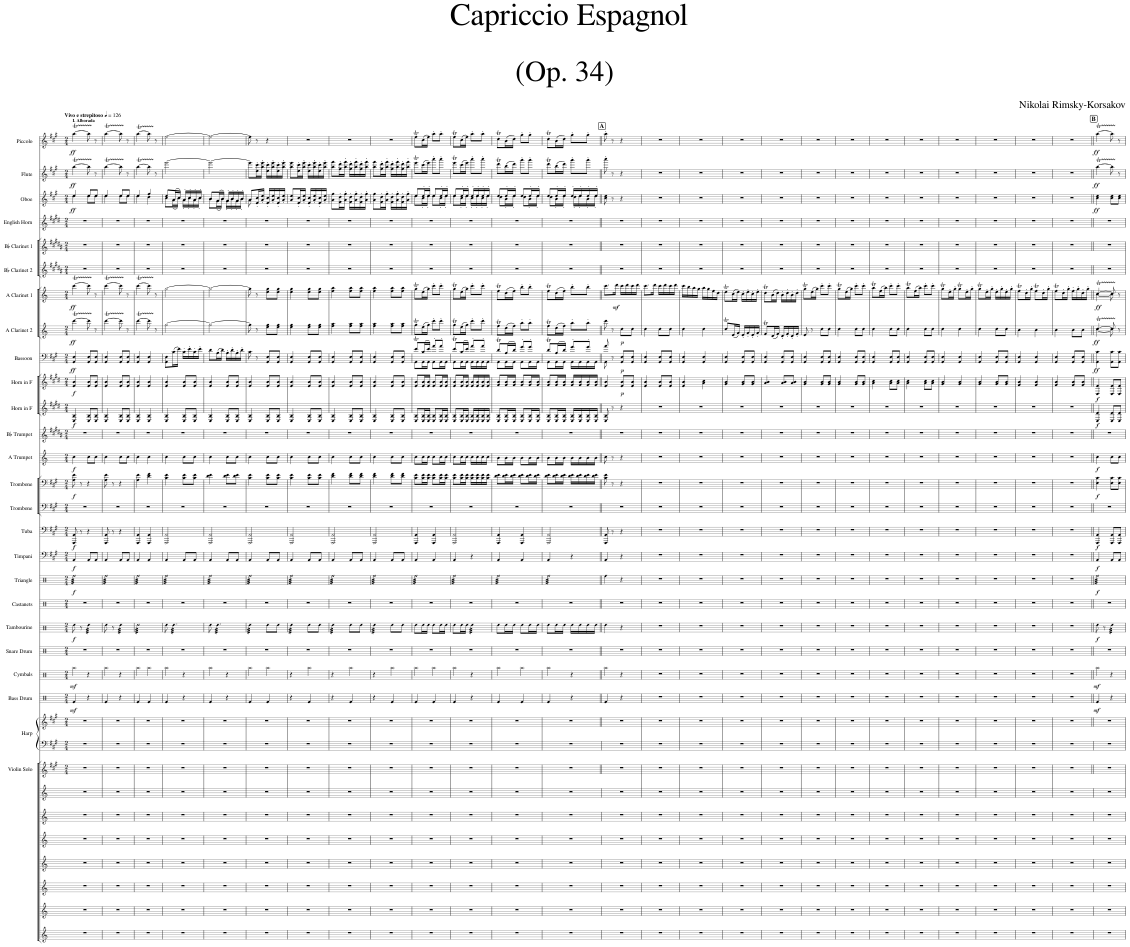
**kern	**kern	**kern	**kern	**kern	**kern	**kern	**kern	**kern	**kern	**kern	**dynam	**kern	**dynam	**kern	**kern	**dynam	**kern	**kern	**dynam	**kern	**dynam	**kern	**dynam	**kern	**kern	**dynam	**kern	**dynam	**kern	**kern	**dynam	**kern	**dynam	**kern	**dynam	**kern	**dynam	**kern	**dynam	**kern	**kern	**kern	**kern	**dynam	**kern	**dynam	**kern	**dynam
*part32	*part31	*part30	*part29	*part28	*part27	*part26	*part25	*part24	*part24	*part23	*part23	*part22	*part22	*part21	*part20	*part20	*part19	*part18	*part18	*part17	*part17	*part16	*part16	*part15	*part14	*part14	*part13	*part13	*part12	*part11	*part11	*part10	*part10	*part9	*part9	*part8	*part8	*part7	*part7	*part6	*part5	*part4	*part3	*part3	*part2	*part2	*part1	*part1
*staff33	*staff32	*staff31	*staff30	*staff29	*staff28	*staff27	*staff26	*staff25	*staff24	*staff23	*staff23	*staff22	*staff22	*staff21	*staff20	*staff20	*staff19	*staff18	*staff18	*staff17	*staff17	*staff16	*staff16	*staff15	*staff14	*staff14	*staff13	*staff13	*staff12	*staff11	*staff11	*staff10	*staff10	*staff9	*staff9	*staff8	*staff8	*staff7	*staff7	*staff6	*staff5	*staff4	*staff3	*staff3	*staff2	*staff2	*staff1	*staff1
*I"Piano	*I"Piano	*I"Piano	*I"Piano	*I"Piano	*I"Piano	*I"Piano	*I"Violin Solo	*I"Harp	*	*I"Bass Drum	*	*I"Cymbals	*	*I"Snare Drum	*I"Tambourine	*	*I"Castanets	*I"Triangle	*	*I"Timpani	*	*I"Tuba	*	*I"Trombone	*I"Trombone	*	*I"A Trumpet	*	*I"Bb Trumpet	*I"Horn in F	*	*I"Horn in F	*	*I"Bassoon	*	*I"A Clarinet 2	*	*I"A Clarinet 1	*	*I"Bb Clarinet 2	*I"Bb Clarinet 1	*I"English Horn	*I"Oboe	*	*I"Flute	*	*I"Piccolo	*
*I'Pno	*I'Pno	*I'Pno	*I'Pno	*I'Pno	*I'Pno	*I'Pno	*I'Vln. Solo	*I'Hrp.	*	*I'B. D.	*	*I'Cym.	*	*I'S. D.	*I'Tam.	*	*I'Cast.	*I'Tr.	*	*I'Timp.	*	*I'Tba.	*	*I'Tbn.	*I'Tbn.	*	*I'A Tpt.	*	*I'Bb Tpt.	*	*	*	*	*I'Bsn.	*	*I'A Cl. 2	*	*I'A Cl. 1	*	*I'Bb Cl. 2	*I'Bb Cl. 1	*I'E. Hn.	*I'Ob.	*	*I'Fl.	*	*I'Picc.	*
*clefG2	*clefG2	*clefG2	*clefG2	*clefG2	*clefG2	*clefG2	*clefG2	*clefF4	*clefG2	*clefX	*	*clefX	*	*clefX	*clefX	*	*clefX	*clefX	*	*clefF4	*	*clefF4	*	*clefF4	*clefF4	*	*clefG2	*	*clefG2	*clefG2	*	*clefG2	*	*clefF4	*	*clefG2	*	*clefG2	*	*clefG2	*clefG2	*clefG2	*clefG2	*	*clefG2	*	*clefG2	*
*	*	*	*	*	*	*	*	*	*	*	*	*	*	*	*	*	*	*	*	*	*	*	*	*	*	*	*Trd2c3	*	*Trd1c2	*Trd4c7	*	*Trd4c7	*	*	*	*Trd2c3	*	*Trd2c3	*	*Trd1c2	*Trd1c2	*Trd4c7	*	*	*	*	*Trd-7c-12	*
*k[]	*k[]	*k[]	*k[]	*k[]	*k[]	*k[]	*k[f#c#g#]	*k[f#c#g#]	*k[f#c#g#]	*k[]	*	*k[]	*	*k[]	*k[]	*	*k[]	*k[]	*	*k[f#c#g#]	*	*k[f#c#g#]	*	*k[f#c#g#]	*k[f#c#g#]	*	*k[]	*	*k[f#c#g#d#a#]	*k[f#c#g#d#]	*	*k[f#c#g#d#]	*	*k[f#c#g#]	*	*k[]	*	*k[]	*	*k[f#c#g#d#a#]	*k[f#c#g#d#a#]	*k[f#c#g#d#]	*k[f#c#g#]	*	*k[f#c#g#]	*	*k[f#c#g#]	*
*	*	*	*	*	*	*	*M2/4	*M2/4	*M2/4	*M2/4	*	*M2/4	*	*M2/4	*M2/4	*	*M2/4	*M2/4	*	*M2/4	*	*M2/4	*	*M2/4	*M2/4	*	*M2/4	*	*M2/4	*M2/4	*	*M2/4	*	*M2/4	*	*M2/4	*	*M2/4	*	*M2/4	*M2/4	*M2/4	*M2/4	*	*M2/4	*	*M2/4	*
*MM126	*MM126	*MM126	*MM126	*MM126	*MM126	*MM126	*MM126	*MM126	*MM126	*MM126	*	*MM126	*	*MM126	*MM126	*	*MM126	*MM126	*	*MM126	*	*MM126	*	*MM126	*MM126	*	*MM126	*	*MM126	*MM126	*	*MM126	*	*MM126	*	*MM126	*	*MM126	*	*MM126	*MM126	*MM126	*MM126	*	*MM126	*	*MM126	*
=1	=1	=1	=1	=1	=1	=1	=1	=1	=1	=1	=1	=1	=1	=1	=1	=1	=1	=1	=1	=1	=1	=1	=1	=1	=1	=1	=1	=1	=1	=1	=1	=1	=1	=1	=1	=1	=1	=1	=1	=1	=1	=1	=1	=1	=1	=1	=1	=1
!	!	!	!	!	!	!	!	!	!	!	!	!	!	!	!	!	!	!	!	!	!	!	!	!	!	!	!	!	!	!	!	!	!	!	!	!	!	!	!	!	!	!	!	!	!	!	!LO:TX:a:B:t=Vivo e strepitoso	!
!	!	!	!	!	!	!	!	!	!	!	!	!	!	!	!	!	!	!	!	!	!	!	!	!	!	!	!	!	!	!	!	!	!	!	!	!	!	!	!	!	!	!	!	!	!	!	!LO:TX:a:B:t=I. Alborada	!
!	!	!	!	!	!	!	!	!	!	!	!LO:DY:b	!	!LO:DY:b	!	!LO:N:head=diamond	!LO:DY:b	!	!LO:N:head=diamond	!LO:DY:b	!	!LO:DY:b	!	!LO:DY:b	!	!	!LO:DY:b	!	!LO:DY:b	!	!	!LO:DY:b	!	!LO:DY:b	!	!LO:DY:b	!	!LO:DY:b	!	!LO:DY:b	!	!	!	!	!LO:DY:b	!	!LO:DY:b	!	!LO:DY:b
*	*	*	*	*	*	*	*	*	*	*	*	*	*	*	*	*	*	*	*	*	*	*	*	*	*	*	*	*	*	*	*	*	*	*	*	*	*	*	*	*	*	*	*^	*	*	*	*	*
*	*	*	*	*	*	*	*	*	*	*	*	*	*	*	*	*	*	*tremolo	*	*	*	*	*	*	*	*	*	*	*	*	*	*	*	*	*	*	*	*	*	*	*	*	*	*	*	*	*	*	*
1r	1r	1r	1r	1r	1r	1r	2r	2r	2r	4Rf/	mf	4Raa\	mf	2r	8Rdd\	f	2r	32Rff\LLL	f	4AA/	f	8AAA/ 8AA/	f	2r	8A\ 8e\	f	4cc\	f	2r	4E/ 4B/	f	4e/ 4b/	f	4AA/ 4E/	ff	[4cccT\	ff	[4cccT\	ff	2r	2r	2r	4ee/	4ee\	ff	[4aaT\	ff	[4aaT\	ff
.	.	.	.	.	.	.	.	.	.	.	.	.	.	.	.	.	.	32Rff\	.	.	.	.	.	.	.	.	.	.	.	.	.	.	.	.	.	.	.	.	.	.	.	.	.	.	.	.	.	.	.
.	.	.	.	.	.	.	.	.	.	.	.	.	.	.	.	.	.	32Rff\	.	.	.	.	.	.	.	.	.	.	.	.	.	.	.	.	.	.	.	.	.	.	.	.	.	.	.	.	.	.	.
.	.	.	.	.	.	.	.	.	.	.	.	.	.	.	.	.	.	32Rff\	.	.	.	.	.	.	.	.	.	.	.	.	.	.	.	.	.	.	.	.	.	.	.	.	.	.	.	.	.	.	.
.	.	.	.	.	.	.	.	.	.	.	.	.	.	.	8r	.	.	32Rff\	.	.	.	8r	.	.	8r	.	.	.	.	.	.	.	.	.	.	.	.	.	.	.	.	.	.	.	.	.	.	.	.
.	.	.	.	.	.	.	.	.	.	.	.	.	.	.	.	.	.	32Rff\	.	.	.	.	.	.	.	.	.	.	.	.	.	.	.	.	.	.	.	.	.	.	.	.	.	.	.	.	.	.	.
.	.	.	.	.	.	.	.	.	.	.	.	.	.	.	.	.	.	32Rff\	.	.	.	.	.	.	.	.	.	.	.	.	.	.	.	.	.	.	.	.	.	.	.	.	.	.	.	.	.	.	.
.	.	.	.	.	.	.	.	.	.	.	.	.	.	.	.	.	.	32Rff\	.	.	.	.	.	.	.	.	.	.	.	.	.	.	.	.	.	.	.	.	.	.	.	.	.	.	.	.	.	.	.
!	!	!	!	!	!	!	!	!	!	!	!	!	!	!	!LO:N:head=diamond	!	!	!	!	!	!	!	!	!	!	!	!	!	!	!	!	!	!	!	!	!	!	!	!	!	!	!	!	!	!	!	!	!	!
*	*	*	*	*	*	*	*	*	*	*	*	*	*	*	*tremolo	*	*	*	*	*	*	*	*	*	*	*	*	*	*	*	*	*	*	*	*	*	*	*	*	*	*	*	*	*	*	*	*	*	*
.	.	.	.	.	.	.	.	.	.	4r	.	4r	.	.	32Rdd\LLL	.	.	32Rff\	.	8AA/L	.	4r	.	.	4r	.	8cc\L	.	.	8E/ 8B/L	.	8e/ 8b/L	.	8AA/ 8E/L	.	8cccTTT\]	.	8cccTTT\]	.	.	.	.	8ee/L	8ee\L	.	8aaTTT\]	.	8aaTTT\]	.
.	.	.	.	.	.	.	.	.	.	.	.	.	.	.	32Rdd\	.	.	32Rff\	.	.	.	.	.	.	.	.	.	.	.	.	.	.	.	.	.	.	.	.	.	.	.	.	.	.	.	.	.	.	.
.	.	.	.	.	.	.	.	.	.	.	.	.	.	.	32Rdd\	.	.	32Rff\	.	.	.	.	.	.	.	.	.	.	.	.	.	.	.	.	.	.	.	.	.	.	.	.	.	.	.	.	.	.	.
.	.	.	.	.	.	.	.	.	.	.	.	.	.	.	32Rdd\	.	.	32Rff\	.	.	.	.	.	.	.	.	.	.	.	.	.	.	.	.	.	.	.	.	.	.	.	.	.	.	.	.	.	.	.
.	.	.	.	.	.	.	.	.	.	.	.	.	.	.	32Rdd\	.	.	32Rff\	.	8AA/J	.	.	.	.	.	.	8cc\J	.	.	8E/ 8B/J	.	8e/ 8b/J	.	8AA/ 8E/J	.	8r	.	8r	.	.	.	.	8ee/J	8ee\J	.	8r	.	8r	.
.	.	.	.	.	.	.	.	.	.	.	.	.	.	.	32Rdd\	.	.	32Rff\	.	.	.	.	.	.	.	.	.	.	.	.	.	.	.	.	.	.	.	.	.	.	.	.	.	.	.	.	.	.	.
.	.	.	.	.	.	.	.	.	.	.	.	.	.	.	32Rdd\	.	.	32Rff\	.	.	.	.	.	.	.	.	.	.	.	.	.	.	.	.	.	.	.	.	.	.	.	.	.	.	.	.	.	.	.
.	.	.	.	.	.	.	.	.	.	.	.	.	.	.	32Rdd\JJJ	.	.	32Rff\JJJ	.	.	.	.	.	.	.	.	.	.	.	.	.	.	.	.	.	.	.	.	.	.	.	.	.	.	.	.	.	.	.
*	*	*	*	*	*	*	*	*	*	*	*	*	*	*	*Xtremolo	*	*	*	*	*	*	*	*	*	*	*	*	*	*	*	*	*	*	*	*	*	*	*	*	*	*	*	*	*	*	*	*	*	*
.	.	.	.	.	.	.	2ryy	2ryy	2ryy	2ryy	.	2ryy	.	2ryy	2ryy	.	2ryy	2ryy	.	2ryy	.	2ryy	.	2ryy	2ryy	.	2ryy	.	2ryy	2ryy	.	2ryy	.	2ryy	.	2ryy	.	2ryy	.	2ryy	2ryy	2ryy	2ryy	2ryy	.	2ryy	.	2ryy	.
=2	=2	=2	=2	=2	=2	=2	=2	=2	=2	=2	=2	=2	=2	=2	=2	=2	=2	=2	=2	=2	=2	=2	=2	=2	=2	=2	=2	=2	=2	=2	=2	=2	=2	=2	=2	=2	=2	=2	=2	=2	=2	=2	=2	=2	=2	=2	=2	=2	=2
!	!	!	!	!	!	!	!	!	!	!	!	!	!	!	!LO:N:head=diamond	!	!	!LO:N:head=diamond	!	!	!	!	!	!	!	!	!	!	!	!	!	!	!	!	!	!	!	!	!	!	!	!	!	!	!	!	!	!	!
1r	1r	1r	1r	1r	1r	1r	2r	2r	2r	4Rf/	.	4Raa\	.	2r	8Rdd\	.	2r	32Rff\LLL	.	4AA/	.	8AAA/ 8AA/	.	2r	8A\ 8e\	.	4cc\	.	2r	4E/ 4B/	.	4e/ 4b/	.	4AA/ 4E/	.	[4cccT\	.	[4cccT\	.	2r	2r	2r	4ee/	4ee\	.	[4aaT\	.	[4aaT\	.
.	.	.	.	.	.	.	.	.	.	.	.	.	.	.	.	.	.	32Rff\	.	.	.	.	.	.	.	.	.	.	.	.	.	.	.	.	.	.	.	.	.	.	.	.	.	.	.	.	.	.	.
.	.	.	.	.	.	.	.	.	.	.	.	.	.	.	.	.	.	32Rff\	.	.	.	.	.	.	.	.	.	.	.	.	.	.	.	.	.	.	.	.	.	.	.	.	.	.	.	.	.	.	.
.	.	.	.	.	.	.	.	.	.	.	.	.	.	.	.	.	.	32Rff\	.	.	.	.	.	.	.	.	.	.	.	.	.	.	.	.	.	.	.	.	.	.	.	.	.	.	.	.	.	.	.
.	.	.	.	.	.	.	.	.	.	.	.	.	.	.	8r	.	.	32Rff\	.	.	.	8r	.	.	8r	.	.	.	.	.	.	.	.	.	.	.	.	.	.	.	.	.	.	.	.	.	.	.	.
.	.	.	.	.	.	.	.	.	.	.	.	.	.	.	.	.	.	32Rff\	.	.	.	.	.	.	.	.	.	.	.	.	.	.	.	.	.	.	.	.	.	.	.	.	.	.	.	.	.	.	.
.	.	.	.	.	.	.	.	.	.	.	.	.	.	.	.	.	.	32Rff\	.	.	.	.	.	.	.	.	.	.	.	.	.	.	.	.	.	.	.	.	.	.	.	.	.	.	.	.	.	.	.
.	.	.	.	.	.	.	.	.	.	.	.	.	.	.	.	.	.	32Rff\	.	.	.	.	.	.	.	.	.	.	.	.	.	.	.	.	.	.	.	.	.	.	.	.	.	.	.	.	.	.	.
!	!	!	!	!	!	!	!	!	!	!	!	!	!	!	!LO:N:head=diamond	!	!	!	!	!	!	!	!	!	!	!	!	!	!	!	!	!	!	!	!	!	!	!	!	!	!	!	!	!	!	!	!	!	!
*	*	*	*	*	*	*	*	*	*	*	*	*	*	*	*tremolo	*	*	*	*	*	*	*	*	*	*	*	*	*	*	*	*	*	*	*	*	*	*	*	*	*	*	*	*	*	*	*	*	*	*
.	.	.	.	.	.	.	.	.	.	4r	.	4r	.	.	32Rdd\LLL	.	.	32Rff\	.	8AA/L	.	4r	.	.	4r	.	8cc\L	.	.	8E/ 8B/L	.	8e/ 8b/L	.	8AA/ 8E/L	.	8cccTTT\]	.	8cccTTT\]	.	.	.	.	8ee/L	8ee\L	.	8aaTTT\]	.	8aaTTT\]	.
.	.	.	.	.	.	.	.	.	.	.	.	.	.	.	32Rdd\	.	.	32Rff\	.	.	.	.	.	.	.	.	.	.	.	.	.	.	.	.	.	.	.	.	.	.	.	.	.	.	.	.	.	.	.
.	.	.	.	.	.	.	.	.	.	.	.	.	.	.	32Rdd\	.	.	32Rff\	.	.	.	.	.	.	.	.	.	.	.	.	.	.	.	.	.	.	.	.	.	.	.	.	.	.	.	.	.	.	.
.	.	.	.	.	.	.	.	.	.	.	.	.	.	.	32Rdd\	.	.	32Rff\	.	.	.	.	.	.	.	.	.	.	.	.	.	.	.	.	.	.	.	.	.	.	.	.	.	.	.	.	.	.	.
.	.	.	.	.	.	.	.	.	.	.	.	.	.	.	32Rdd\	.	.	32Rff\	.	8AA/J	.	.	.	.	.	.	8cc\J	.	.	8E/ 8B/J	.	8e/ 8b/J	.	8AA/ 8E/J	.	8r	.	8r	.	.	.	.	8ee/J	8ee\J	.	8r	.	8r	.
.	.	.	.	.	.	.	.	.	.	.	.	.	.	.	32Rdd\	.	.	32Rff\	.	.	.	.	.	.	.	.	.	.	.	.	.	.	.	.	.	.	.	.	.	.	.	.	.	.	.	.	.	.	.
.	.	.	.	.	.	.	.	.	.	.	.	.	.	.	32Rdd\	.	.	32Rff\	.	.	.	.	.	.	.	.	.	.	.	.	.	.	.	.	.	.	.	.	.	.	.	.	.	.	.	.	.	.	.
.	.	.	.	.	.	.	.	.	.	.	.	.	.	.	32Rdd\JJJ	.	.	32Rff\JJJ	.	.	.	.	.	.	.	.	.	.	.	.	.	.	.	.	.	.	.	.	.	.	.	.	.	.	.	.	.	.	.
.	.	.	.	.	.	.	2ryy	2ryy	2ryy	2ryy	.	2ryy	.	2ryy	2ryy	.	2ryy	2ryy	.	2ryy	.	2ryy	.	2ryy	2ryy	.	2ryy	.	2ryy	2ryy	.	2ryy	.	2ryy	.	2ryy	.	2ryy	.	2ryy	2ryy	2ryy	2ryy	2ryy	.	2ryy	.	2ryy	.
=3	=3	=3	=3	=3	=3	=3	=3	=3	=3	=3	=3	=3	=3	=3	=3	=3	=3	=3	=3	=3	=3	=3	=3	=3	=3	=3	=3	=3	=3	=3	=3	=3	=3	=3	=3	=3	=3	=3	=3	=3	=3	=3	=3	=3	=3	=3	=3	=3	=3
!	!	!	!	!	!	!	!	!	!	!	!	!	!	!	!LO:N:head=diamond	!	!	!LO:N:head=diamond	!	!	!	!	!	!	!	!	!	!	!	!	!	!	!	!	!	!	!	!	!	!	!	!	!	!	!	!	!	!	!
1r	1r	1r	1r	1r	1r	1r	2r	2r	2r	4Rf/	.	4Raa\	.	2r	32Rdd\LLL	.	2r	32Rff\LLL	.	4AA/	.	4AAA/ 4AA/	.	2r	4A\ 4e\	.	4cc\	.	2r	4E/ 4B/	.	4e/ 4b/	.	4AA/ 4E/	.	[4cccT\	.	[4cccT\	.	2r	2r	2r	4ee/	4ee\	.	[4aaT\	.	[4aaT\	.
.	.	.	.	.	.	.	.	.	.	.	.	.	.	.	32Rdd\	.	.	32Rff\	.	.	.	.	.	.	.	.	.	.	.	.	.	.	.	.	.	.	.	.	.	.	.	.	.	.	.	.	.	.	.
.	.	.	.	.	.	.	.	.	.	.	.	.	.	.	32Rdd\	.	.	32Rff\	.	.	.	.	.	.	.	.	.	.	.	.	.	.	.	.	.	.	.	.	.	.	.	.	.	.	.	.	.	.	.
.	.	.	.	.	.	.	.	.	.	.	.	.	.	.	32Rdd\	.	.	32Rff\	.	.	.	.	.	.	.	.	.	.	.	.	.	.	.	.	.	.	.	.	.	.	.	.	.	.	.	.	.	.	.
.	.	.	.	.	.	.	.	.	.	.	.	.	.	.	32Rdd\	.	.	32Rff\	.	.	.	.	.	.	.	.	.	.	.	.	.	.	.	.	.	.	.	.	.	.	.	.	.	.	.	.	.	.	.
.	.	.	.	.	.	.	.	.	.	.	.	.	.	.	32Rdd\	.	.	32Rff\	.	.	.	.	.	.	.	.	.	.	.	.	.	.	.	.	.	.	.	.	.	.	.	.	.	.	.	.	.	.	.
.	.	.	.	.	.	.	.	.	.	.	.	.	.	.	32Rdd\	.	.	32Rff\	.	.	.	.	.	.	.	.	.	.	.	.	.	.	.	.	.	.	.	.	.	.	.	.	.	.	.	.	.	.	.
.	.	.	.	.	.	.	.	.	.	.	.	.	.	.	32Rdd\	.	.	32Rff\	.	.	.	.	.	.	.	.	.	.	.	.	.	.	.	.	.	.	.	.	.	.	.	.	.	.	.	.	.	.	.
.	.	.	.	.	.	.	.	.	.	4Rf/	.	4Raa\	.	.	32Rdd\	.	.	32Rff\	.	4AA/	.	4AAA/ 4AA/	.	.	4d\ 4f#\	.	4cc\	.	.	4E/ 4B/	.	4e/ 4b/	.	4AA/ 4E/	.	8cccTTT\]	.	8cccTTT\]	.	.	.	.	4ff#/	4dd\	.	8aaTTT\]	.	8aaTTT\]	.
.	.	.	.	.	.	.	.	.	.	.	.	.	.	.	32Rdd\	.	.	32Rff\	.	.	.	.	.	.	.	.	.	.	.	.	.	.	.	.	.	.	.	.	.	.	.	.	.	.	.	.	.	.	.
.	.	.	.	.	.	.	.	.	.	.	.	.	.	.	32Rdd\	.	.	32Rff\	.	.	.	.	.	.	.	.	.	.	.	.	.	.	.	.	.	.	.	.	.	.	.	.	.	.	.	.	.	.	.
.	.	.	.	.	.	.	.	.	.	.	.	.	.	.	32Rdd\	.	.	32Rff\	.	.	.	.	.	.	.	.	.	.	.	.	.	.	.	.	.	.	.	.	.	.	.	.	.	.	.	.	.	.	.
.	.	.	.	.	.	.	.	.	.	.	.	.	.	.	32Rdd\	.	.	32Rff\	.	.	.	.	.	.	.	.	.	.	.	.	.	.	.	.	.	8r	.	8r	.	.	.	.	.	.	.	8r	.	8r	.
.	.	.	.	.	.	.	.	.	.	.	.	.	.	.	32Rdd\	.	.	32Rff\	.	.	.	.	.	.	.	.	.	.	.	.	.	.	.	.	.	.	.	.	.	.	.	.	.	.	.	.	.	.	.
.	.	.	.	.	.	.	.	.	.	.	.	.	.	.	32Rdd\	.	.	32Rff\	.	.	.	.	.	.	.	.	.	.	.	.	.	.	.	.	.	.	.	.	.	.	.	.	.	.	.	.	.	.	.
.	.	.	.	.	.	.	.	.	.	.	.	.	.	.	32Rdd\JJJ	.	.	32Rff\JJJ	.	.	.	.	.	.	.	.	.	.	.	.	.	.	.	.	.	.	.	.	.	.	.	.	.	.	.	.	.	.	.
*	*	*	*	*	*	*	*	*	*	*	*	*	*	*	*Xtremolo	*	*	*	*	*	*	*	*	*	*	*	*	*	*	*	*	*	*	*	*	*	*	*	*	*	*	*	*	*	*	*	*	*	*
.	.	.	.	.	.	.	2ryy	2ryy	2ryy	2ryy	.	2ryy	.	2ryy	2ryy	.	2ryy	2ryy	.	2ryy	.	2ryy	.	2ryy	2ryy	.	2ryy	.	2ryy	2ryy	.	2ryy	.	2ryy	.	2ryy	.	2ryy	.	2ryy	2ryy	2ryy	2ryy	2ryy	.	2ryy	.	2ryy	.
=4	=4	=4	=4	=4	=4	=4	=4	=4	=4	=4	=4	=4	=4	=4	=4	=4	=4	=4	=4	=4	=4	=4	=4	=4	=4	=4	=4	=4	=4	=4	=4	=4	=4	=4	=4	=4	=4	=4	=4	=4	=4	=4	=4	=4	=4	=4	=4	=4	=4
!	!	!	!	!	!	!	!	!	!	!	!	!	!	!	!LO:N:head=diamond	!	!	!LO:N:head=diamond	!	!	!	!	!	!	!	!	!	!	!	!	!	!	!	!	!	!	!	!	!	!	!	!	!	!	!	!	!	!	!
1r	1r	1r	1r	1r	1r	1r	2r	2r	2r	4Rf/	.	4Raa\	.	2r	8Rdd\	.	2r	32Rff\LLL	.	4AA/	.	2AAA/ 2AA/	.	2r	4c#\ 4e\	.	4cc\	.	2r	4E/ 4B/	.	4e/ 4b/	.	8AA\ 8E\L	.	[2gg\	.	[2gg\	.	2r	2r	2r	8ee/L	8cc#\L	.	[2eee\	.	[2ee\	.
.	.	.	.	.	.	.	.	.	.	.	.	.	.	.	.	.	.	32Rff\	.	.	.	.	.	.	.	.	.	.	.	.	.	.	.	.	.	.	.	.	.	.	.	.	.	.	.	.	.	.	.
.	.	.	.	.	.	.	.	.	.	.	.	.	.	.	.	.	.	32Rff\	.	.	.	.	.	.	.	.	.	.	.	.	.	.	.	.	.	.	.	.	.	.	.	.	.	.	.	.	.	.	.
.	.	.	.	.	.	.	.	.	.	.	.	.	.	.	.	.	.	32Rff\	.	.	.	.	.	.	.	.	.	.	.	.	.	.	.	.	.	.	.	.	.	.	.	.	.	.	.	.	.	.	.
!	!	!	!	!	!	!	!	!	!	!	!	!	!	!	!LO:N:head=diamond	!	!	!	!	!	!	!	!	!	!	!	!	!	!	!	!	!	!	!	!	!	!	!	!	!	!	!	!	!	!	!	!	!	!
*	*	*	*	*	*	*	*	*	*	*	*	*	*	*	*tremolo	*	*	*	*	*	*	*	*	*	*	*	*	*	*	*	*	*	*	*	*	*	*	*	*	*	*	*	*	*	*	*	*	*	*
.	.	.	.	.	.	.	.	.	.	.	.	.	.	.	32Rdd\LLL	.	.	32Rff\	.	.	.	.	.	.	.	.	.	.	.	.	.	.	.	(16c#\L	.	.	.	.	.	.	.	.	(16a/L	(16a\L	.	.	.	.	.
.	.	.	.	.	.	.	.	.	.	.	.	.	.	.	32Rdd\	.	.	32Rff\	.	.	.	.	.	.	.	.	.	.	.	.	.	.	.	.	.	.	.	.	.	.	.	.	.	.	.	.	.	.	.
.	.	.	.	.	.	.	.	.	.	.	.	.	.	.	32Rdd\	.	.	32Rff\	.	.	.	.	.	.	.	.	.	.	.	.	.	.	.	16e\JJ)	.	.	.	.	.	.	.	.	16cc#/JJ)	16cc#\JJ)	.	.	.	.	.
.	.	.	.	.	.	.	.	.	.	.	.	.	.	.	32Rdd\	.	.	32Rff\	.	.	.	.	.	.	.	.	.	.	.	.	.	.	.	.	.	.	.	.	.	.	.	.	.	.	.	.	.	.	.
.	.	.	.	.	.	.	.	.	.	4r	.	4r	.	.	32Rdd\	.	.	32Rff\	.	8AA/L	.	.	.	.	8c#\ 8e\L	.	8cc\L	.	.	8E/ 8B/L	.	8e/ 8b/L	.	16c#'\LL	.	.	.	.	.	.	.	.	16a'/LL	16a'\LL	.	.	.	.	.
.	.	.	.	.	.	.	.	.	.	.	.	.	.	.	32Rdd\	.	.	32Rff\	.	.	.	.	.	.	.	.	.	.	.	.	.	.	.	.	.	.	.	.	.	.	.	.	.	.	.	.	.	.	.
.	.	.	.	.	.	.	.	.	.	.	.	.	.	.	32Rdd\	.	.	32Rff\	.	.	.	.	.	.	.	.	.	.	.	.	.	.	.	16e'\	.	.	.	.	.	.	.	.	16cc#'/	16cc#'\	.	.	.	.	.
.	.	.	.	.	.	.	.	.	.	.	.	.	.	.	32Rdd\	.	.	32Rff\	.	.	.	.	.	.	.	.	.	.	.	.	.	.	.	.	.	.	.	.	.	.	.	.	.	.	.	.	.	.	.
.	.	.	.	.	.	.	.	.	.	.	.	.	.	.	32Rdd\	.	.	32Rff\	.	8AA/J	.	.	.	.	8c#\ 8e\J	.	8cc\J	.	.	8E/ 8B/J	.	8e/ 8b/J	.	16c#'\	.	.	.	.	.	.	.	.	16a'/	16a'\	.	.	.	.	.
.	.	.	.	.	.	.	.	.	.	.	.	.	.	.	32Rdd\	.	.	32Rff\	.	.	.	.	.	.	.	.	.	.	.	.	.	.	.	.	.	.	.	.	.	.	.	.	.	.	.	.	.	.	.
.	.	.	.	.	.	.	.	.	.	.	.	.	.	.	32Rdd\	.	.	32Rff\	.	.	.	.	.	.	.	.	.	.	.	.	.	.	.	16e'\JJ	.	.	.	.	.	.	.	.	16cc#'/JJ	16cc#'\JJ	.	.	.	.	.
.	.	.	.	.	.	.	.	.	.	.	.	.	.	.	32Rdd\JJJ	.	.	32Rff\JJJ	.	.	.	.	.	.	.	.	.	.	.	.	.	.	.	.	.	.	.	.	.	.	.	.	.	.	.	.	.	.	.
*	*	*	*	*	*	*	*	*	*	*	*	*	*	*	*Xtremolo	*	*	*	*	*	*	*	*	*	*	*	*	*	*	*	*	*	*	*	*	*	*	*	*	*	*	*	*	*	*	*	*	*	*
.	.	.	.	.	.	.	2ryy	2ryy	2ryy	2ryy	.	2ryy	.	2ryy	2ryy	.	2ryy	2ryy	.	2ryy	.	2ryy	.	2ryy	2ryy	.	2ryy	.	2ryy	2ryy	.	2ryy	.	2ryy	.	2ryy	.	2ryy	.	2ryy	2ryy	2ryy	2ryy	2ryy	.	2ryy	.	2ryy	.
=5	=5	=5	=5	=5	=5	=5	=5	=5	=5	=5	=5	=5	=5	=5	=5	=5	=5	=5	=5	=5	=5	=5	=5	=5	=5	=5	=5	=5	=5	=5	=5	=5	=5	=5	=5	=5	=5	=5	=5	=5	=5	=5	=5	=5	=5	=5	=5	=5	=5
!	!	!	!	!	!	!	!	!	!	!	!	!	!	!	!LO:N:head=diamond	!	!	!LO:N:head=diamond	!	!	!	!	!	!	!	!	!	!	!	!	!	!	!	!	!	!	!	!	!	!	!	!	!	!	!	!	!	!	!
1r	1r	1r	1r	1r	1r	1r	2r	2r	2r	4Rf/	.	4Raa\	.	2r	8Rdd\	.	2r	32Rff\LLL	.	4AA/	.	2AAA/ 2AA/	.	2r	4d\ 4e\	.	4cc\	.	2r	4E/ 4B/	.	4e/ 4b/	.	8d\L	.	2gg\_	.	2gg\_	.	2r	2r	2r	8b/L	8b\L	.	2eee\_	.	2ee\_	.
.	.	.	.	.	.	.	.	.	.	.	.	.	.	.	.	.	.	32Rff\	.	.	.	.	.	.	.	.	.	.	.	.	.	.	.	.	.	.	.	.	.	.	.	.	.	.	.	.	.	.	.
.	.	.	.	.	.	.	.	.	.	.	.	.	.	.	.	.	.	32Rff\	.	.	.	.	.	.	.	.	.	.	.	.	.	.	.	.	.	.	.	.	.	.	.	.	.	.	.	.	.	.	.
.	.	.	.	.	.	.	.	.	.	.	.	.	.	.	.	.	.	32Rff\	.	.	.	.	.	.	.	.	.	.	.	.	.	.	.	.	.	.	.	.	.	.	.	.	.	.	.	.	.	.	.
!	!	!	!	!	!	!	!	!	!	!	!	!	!	!	!LO:N:head=diamond	!	!	!	!	!	!	!	!	!	!	!	!	!	!	!	!	!	!	!	!	!	!	!	!	!	!	!	!	!	!	!	!	!	!
*	*	*	*	*	*	*	*	*	*	*	*	*	*	*	*tremolo	*	*	*	*	*	*	*	*	*	*	*	*	*	*	*	*	*	*	*	*	*	*	*	*	*	*	*	*	*	*	*	*	*	*
.	.	.	.	.	.	.	.	.	.	.	.	.	.	.	32Rdd\LLL	.	.	32Rff\	.	.	.	.	.	.	.	.	.	.	.	.	.	.	.	(16B\L	.	.	.	.	.	.	.	.	(16g#/L	(16g#\L	.	.	.	.	.
.	.	.	.	.	.	.	.	.	.	.	.	.	.	.	32Rdd\	.	.	32Rff\	.	.	.	.	.	.	.	.	.	.	.	.	.	.	.	.	.	.	.	.	.	.	.	.	.	.	.	.	.	.	.
.	.	.	.	.	.	.	.	.	.	.	.	.	.	.	32Rdd\	.	.	32Rff\	.	.	.	.	.	.	.	.	.	.	.	.	.	.	.	16d\JJ)	.	.	.	.	.	.	.	.	16b/JJ)	16b\JJ)	.	.	.	.	.
.	.	.	.	.	.	.	.	.	.	.	.	.	.	.	32Rdd\	.	.	32Rff\	.	.	.	.	.	.	.	.	.	.	.	.	.	.	.	.	.	.	.	.	.	.	.	.	.	.	.	.	.	.	.
.	.	.	.	.	.	.	.	.	.	4r	.	4r	.	.	32Rdd\	.	.	32Rff\	.	8AA/L	.	.	.	.	8d\ 8e\L	.	8cc\L	.	.	8E/ 8B/L	.	8e/ 8b/L	.	16B'\LL	.	.	.	.	.	.	.	.	16g#'/LL	16g#'\LL	.	.	.	.	.
.	.	.	.	.	.	.	.	.	.	.	.	.	.	.	32Rdd\	.	.	32Rff\	.	.	.	.	.	.	.	.	.	.	.	.	.	.	.	.	.	.	.	.	.	.	.	.	.	.	.	.	.	.	.
.	.	.	.	.	.	.	.	.	.	.	.	.	.	.	32Rdd\	.	.	32Rff\	.	.	.	.	.	.	.	.	.	.	.	.	.	.	.	16d'\	.	.	.	.	.	.	.	.	16b'/	16b'\	.	.	.	.	.
.	.	.	.	.	.	.	.	.	.	.	.	.	.	.	32Rdd\	.	.	32Rff\	.	.	.	.	.	.	.	.	.	.	.	.	.	.	.	.	.	.	.	.	.	.	.	.	.	.	.	.	.	.	.
.	.	.	.	.	.	.	.	.	.	.	.	.	.	.	32Rdd\	.	.	32Rff\	.	8AA/J	.	.	.	.	8d\ 8e\J	.	8cc\J	.	.	8E/ 8B/J	.	8e/ 8b/J	.	16B'\	.	.	.	.	.	.	.	.	16g#'/	16g#'\	.	.	.	.	.
.	.	.	.	.	.	.	.	.	.	.	.	.	.	.	32Rdd\	.	.	32Rff\	.	.	.	.	.	.	.	.	.	.	.	.	.	.	.	.	.	.	.	.	.	.	.	.	.	.	.	.	.	.	.
.	.	.	.	.	.	.	.	.	.	.	.	.	.	.	32Rdd\	.	.	32Rff\	.	.	.	.	.	.	.	.	.	.	.	.	.	.	.	16d'\JJ	.	.	.	.	.	.	.	.	16b'/JJ	16b'\JJ	.	.	.	.	.
.	.	.	.	.	.	.	.	.	.	.	.	.	.	.	32Rdd\JJJ	.	.	32Rff\JJJ	.	.	.	.	.	.	.	.	.	.	.	.	.	.	.	.	.	.	.	.	.	.	.	.	.	.	.	.	.	.	.
.	.	.	.	.	.	.	2ryy	2ryy	2ryy	2ryy	.	2ryy	.	2ryy	2ryy	.	2ryy	2ryy	.	2ryy	.	2ryy	.	2ryy	2ryy	.	2ryy	.	2ryy	2ryy	.	2ryy	.	2ryy	.	2ryy	.	2ryy	.	2ryy	2ryy	2ryy	2ryy	2ryy	.	2ryy	.	2ryy	.
=6	=6	=6	=6	=6	=6	=6	=6	=6	=6	=6	=6	=6	=6	=6	=6	=6	=6	=6	=6	=6	=6	=6	=6	=6	=6	=6	=6	=6	=6	=6	=6	=6	=6	=6	=6	=6	=6	=6	=6	=6	=6	=6	=6	=6	=6	=6	=6	=6	=6
!	!	!	!	!	!	!	!	!	!	!	!	!	!	!	!LO:N:head=diamond	!	!	!LO:N:head=diamond	!	!	!	!	!	!	!	!	!	!	!	!	!	!	!	!	!	!	!	!	!	!	!	!	!	!	!	!	!	!	!
1r	1r	1r	1r	1r	1r	1r	2r	2r	2r	4Rf/	.	4Raa\	.	2r	32Rdd\LLL	.	2r	32Rff\LLL	.	4AA/	.	2AAA/ 2AA/	.	2r	4c#\ 4e\	.	4cc\	.	2r	4E/ 4B/	.	4e/ 4b/	.	8c#\	.	8gg\]	.	8gg\]	.	2r	2r	2r	8a/L	8a\	.	8eee\L]	.	8ee\]	.
.	.	.	.	.	.	.	.	.	.	.	.	.	.	.	32Rdd\	.	.	32Rff\	.	.	.	.	.	.	.	.	.	.	.	.	.	.	.	.	.	.	.	.	.	.	.	.	.	.	.	.	.	.	.
.	.	.	.	.	.	.	.	.	.	.	.	.	.	.	32Rdd\	.	.	32Rff\	.	.	.	.	.	.	.	.	.	.	.	.	.	.	.	.	.	.	.	.	.	.	.	.	.	.	.	.	.	.	.
.	.	.	.	.	.	.	.	.	.	.	.	.	.	.	32Rdd\	.	.	32Rff\	.	.	.	.	.	.	.	.	.	.	.	.	.	.	.	.	.	.	.	.	.	.	.	.	.	.	.	.	.	.	.
.	.	.	.	.	.	.	.	.	.	.	.	.	.	.	32Rdd\	.	.	32Rff\	.	.	.	.	.	.	.	.	.	.	.	.	.	.	.	8r	.	8r	.	8r	.	.	.	.	16e/' 16cc#/'L	2ryy	.	16ee\' 16ccc#\'L	.	8r	.
.	.	.	.	.	.	.	.	.	.	.	.	.	.	.	32Rdd\	.	.	32Rff\	.	.	.	.	.	.	.	.	.	.	.	.	.	.	.	.	.	.	.	.	.	.	.	.	.	.	.	.	.	.	.
.	.	.	.	.	.	.	.	.	.	.	.	.	.	.	32Rdd\	.	.	32Rff\	.	.	.	.	.	.	.	.	.	.	.	.	.	.	.	.	.	.	.	.	.	.	.	.	16a/' 16ee/'JJ	.	.	16aa\' 16eee\'JJ	.	.	.
.	.	.	.	.	.	.	.	.	.	.	.	.	.	.	32Rdd\JJJ	.	.	32Rff\	.	.	.	.	.	.	.	.	.	.	.	.	.	.	.	.	.	.	.	.	.	.	.	.	.	.	.	.	.	.	.
*	*	*	*	*	*	*	*	*	*	*	*	*	*	*	*Xtremolo	*	*	*	*	*	*	*	*	*	*	*	*	*	*	*	*	*	*	*	*	*	*	*	*	*	*	*	*	*	*	*	*	*	*
!	!	!	!	!	!	!	!	!	!	!	!	!	!	!	!LO:N:head=diamond	!	!	!	!	!	!	!	!	!	!	!	!	!	!	!	!	!	!	!	!	!	!	!	!	!	!	!	!	!	!	!	!	!	!
.	.	.	.	.	.	.	.	.	.	4Rf/	.	4Raa\	.	.	8Rdd\L	.	.	32Rff\	.	8AA/L	.	.	.	.	8c#\ 8e\L	.	8cc\L	.	.	8E/ 8B/L	.	8e/ 8b/L	.	8AA/ 8E/L	.	8ee\ 8gg\L	.	8ee\ 8gg\L	.	.	.	.	16e/' 16cc#/'LL	.	.	16ee\' 16ccc#\'LL	.	4r	.
.	.	.	.	.	.	.	.	.	.	.	.	.	.	.	.	.	.	32Rff\	.	.	.	.	.	.	.	.	.	.	.	.	.	.	.	.	.	.	.	.	.	.	.	.	.	.	.	.	.	.	.
.	.	.	.	.	.	.	.	.	.	.	.	.	.	.	.	.	.	32Rff\	.	.	.	.	.	.	.	.	.	.	.	.	.	.	.	.	.	.	.	.	.	.	.	.	16a/' 16ee/'	.	.	16aa\' 16eee\'	.	.	.
.	.	.	.	.	.	.	.	.	.	.	.	.	.	.	.	.	.	32Rff\	.	.	.	.	.	.	.	.	.	.	.	.	.	.	.	.	.	.	.	.	.	.	.	.	.	.	.	.	.	.	.
!	!	!	!	!	!	!	!	!	!	!	!	!	!	!	!LO:N:head=diamond	!	!	!	!	!	!	!	!	!	!	!	!	!	!	!	!	!	!	!	!	!	!	!	!	!	!	!	!	!	!	!	!	!	!
.	.	.	.	.	.	.	.	.	.	.	.	.	.	.	8Rdd\J	.	.	32Rff\	.	8AA/J	.	.	.	.	8c#\ 8e\J	.	8cc\J	.	.	8E/ 8B/J	.	8e/ 8b/J	.	8AA/ 8E/J	.	8ee\ 8gg\J	.	8ee\ 8gg\J	.	.	.	.	16e/' 16cc#/'	.	.	16ee\' 16ccc#\'	.	.	.
.	.	.	.	.	.	.	.	.	.	.	.	.	.	.	.	.	.	32Rff\	.	.	.	.	.	.	.	.	.	.	.	.	.	.	.	.	.	.	.	.	.	.	.	.	.	.	.	.	.	.	.
.	.	.	.	.	.	.	.	.	.	.	.	.	.	.	.	.	.	32Rff\	.	.	.	.	.	.	.	.	.	.	.	.	.	.	.	.	.	.	.	.	.	.	.	.	16a/' 16ee/'JJ	.	.	16aa\' 16eee\'JJ	.	.	.
.	.	.	.	.	.	.	.	.	.	.	.	.	.	.	.	.	.	32Rff\JJJ	.	.	.	.	.	.	.	.	.	.	.	.	.	.	.	.	.	.	.	.	.	.	.	.	.	.	.	.	.	.	.
.	.	.	.	.	.	.	2ryy	2ryy	2ryy	2ryy	.	2ryy	.	2ryy	2ryy	.	2ryy	2ryy	.	2ryy	.	2ryy	.	2ryy	2ryy	.	2ryy	.	2ryy	2ryy	.	2ryy	.	2ryy	.	2ryy	.	2ryy	.	2ryy	2ryy	2ryy	2ryy	.	.	2ryy	.	2ryy	.
.	.	.	.	.	.	.	.	.	.	.	.	.	.	.	.	.	.	.	.	.	.	.	.	.	.	.	.	.	.	.	.	.	.	.	.	.	.	.	.	.	.	.	.	4.ryy	.	.	.	.	.
=7	=7	=7	=7	=7	=7	=7	=7	=7	=7	=7	=7	=7	=7	=7	=7	=7	=7	=7	=7	=7	=7	=7	=7	=7	=7	=7	=7	=7	=7	=7	=7	=7	=7	=7	=7	=7	=7	=7	=7	=7	=7	=7	=7	=7	=7	=7	=7	=7	=7
!	!	!	!	!	!	!	!	!	!	!	!	!	!	!	!LO:N:head=diamond	!	!	!LO:N:head=diamond	!	!	!	!	!	!	!	!	!	!	!	!	!	!	!	!	!	!	!	!	!	!	!	!	!	!	!	!	!	!	!
*	*	*	*	*	*	*	*	*	*	*	*	*	*	*	*	*	*	*	*	*	*	*	*	*	*	*	*	*	*	*	*	*	*	*	*	*	*	*	*	*	*	*	*v	*v	*	*	*	*	*
*	*	*	*	*	*	*	*	*	*	*	*	*	*	*	*tremolo	*	*	*	*	*	*	*	*	*	*	*	*	*	*	*	*	*	*	*	*	*	*	*	*	*	*	*	*	*	*	*	*	*
1r	1r	1r	1r	1r	1r	1r	2r	2r	2r	4r	.	4r	.	2r	32Rdd\LLL	.	2r	32Rff\LLL	.	4AA/	.	2AAA/ 2AA/	.	2r	4c#\ 4e\	.	4cc\	.	2r	4E/ 4B/	.	4e/ 4b/	.	4AA/ 4E/	.	4ee\ 4gg\	.	4ee\ 4gg\	.	2r	2r	2r	8a/ 8ee/L	.	8aa\ 8eee\L	.	2r	.
.	.	.	.	.	.	.	.	.	.	.	.	.	.	.	32Rdd\	.	.	32Rff\	.	.	.	.	.	.	.	.	.	.	.	.	.	.	.	.	.	.	.	.	.	.	.	.	.	.	.	.	.	.
.	.	.	.	.	.	.	.	.	.	.	.	.	.	.	32Rdd\	.	.	32Rff\	.	.	.	.	.	.	.	.	.	.	.	.	.	.	.	.	.	.	.	.	.	.	.	.	.	.	.	.	.	.
.	.	.	.	.	.	.	.	.	.	.	.	.	.	.	32Rdd\	.	.	32Rff\	.	.	.	.	.	.	.	.	.	.	.	.	.	.	.	.	.	.	.	.	.	.	.	.	.	.	.	.	.	.
.	.	.	.	.	.	.	.	.	.	.	.	.	.	.	32Rdd\	.	.	32Rff\	.	.	.	.	.	.	.	.	.	.	.	.	.	.	.	.	.	.	.	.	.	.	.	.	16e/' 16cc#/'L	.	16ee\' 16ccc#\'L	.	.	.
.	.	.	.	.	.	.	.	.	.	.	.	.	.	.	32Rdd\	.	.	32Rff\	.	.	.	.	.	.	.	.	.	.	.	.	.	.	.	.	.	.	.	.	.	.	.	.	.	.	.	.	.	.
.	.	.	.	.	.	.	.	.	.	.	.	.	.	.	32Rdd\	.	.	32Rff\	.	.	.	.	.	.	.	.	.	.	.	.	.	.	.	.	.	.	.	.	.	.	.	.	16a/' 16ee/'JJ	.	16aa\' 16eee\'JJ	.	.	.
.	.	.	.	.	.	.	.	.	.	.	.	.	.	.	32Rdd\JJJ	.	.	32Rff\	.	.	.	.	.	.	.	.	.	.	.	.	.	.	.	.	.	.	.	.	.	.	.	.	.	.	.	.	.	.
*	*	*	*	*	*	*	*	*	*	*	*	*	*	*	*Xtremolo	*	*	*	*	*	*	*	*	*	*	*	*	*	*	*	*	*	*	*	*	*	*	*	*	*	*	*	*	*	*	*	*	*
!	!	!	!	!	!	!	!	!	!	!	!	!	!	!	!LO:N:head=diamond	!	!	!	!	!	!	!	!	!	!	!	!	!	!	!	!	!	!	!	!	!	!	!	!	!	!	!	!	!	!	!	!	!
.	.	.	.	.	.	.	.	.	.	4Rf/	.	4Raa\	.	.	8Rdd\L	.	.	32Rff\	.	8AA/L	.	.	.	.	8c#\ 8e\L	.	8cc\L	.	.	8E/ 8B/L	.	8e/ 8b/L	.	8AA/ 8E/L	.	8ee\ 8gg\L	.	8ee\ 8gg\L	.	.	.	.	16e/' 16cc#/'LL	.	16ee\' 16ccc#\'LL	.	.	.
.	.	.	.	.	.	.	.	.	.	.	.	.	.	.	.	.	.	32Rff\	.	.	.	.	.	.	.	.	.	.	.	.	.	.	.	.	.	.	.	.	.	.	.	.	.	.	.	.	.	.
.	.	.	.	.	.	.	.	.	.	.	.	.	.	.	.	.	.	32Rff\	.	.	.	.	.	.	.	.	.	.	.	.	.	.	.	.	.	.	.	.	.	.	.	.	16a/' 16ee/'	.	16aa\' 16eee\'	.	.	.
.	.	.	.	.	.	.	.	.	.	.	.	.	.	.	.	.	.	32Rff\	.	.	.	.	.	.	.	.	.	.	.	.	.	.	.	.	.	.	.	.	.	.	.	.	.	.	.	.	.	.
!	!	!	!	!	!	!	!	!	!	!	!	!	!	!	!LO:N:head=diamond	!	!	!	!	!	!	!	!	!	!	!	!	!	!	!	!	!	!	!	!	!	!	!	!	!	!	!	!	!	!	!	!	!
.	.	.	.	.	.	.	.	.	.	.	.	.	.	.	8Rdd\J	.	.	32Rff\	.	8AA/J	.	.	.	.	8c#\ 8e\J	.	8cc\J	.	.	8E/ 8B/J	.	8e/ 8b/J	.	8AA/ 8E/J	.	8ee\ 8gg\J	.	8ee\ 8gg\J	.	.	.	.	16e/' 16cc#/'	.	16ee\' 16ccc#\'	.	.	.
.	.	.	.	.	.	.	.	.	.	.	.	.	.	.	.	.	.	32Rff\	.	.	.	.	.	.	.	.	.	.	.	.	.	.	.	.	.	.	.	.	.	.	.	.	.	.	.	.	.	.
.	.	.	.	.	.	.	.	.	.	.	.	.	.	.	.	.	.	32Rff\	.	.	.	.	.	.	.	.	.	.	.	.	.	.	.	.	.	.	.	.	.	.	.	.	16a/' 16ee/'JJ	.	16aa\' 16eee\'JJ	.	.	.
.	.	.	.	.	.	.	.	.	.	.	.	.	.	.	.	.	.	32Rff\JJJ	.	.	.	.	.	.	.	.	.	.	.	.	.	.	.	.	.	.	.	.	.	.	.	.	.	.	.	.	.	.
.	.	.	.	.	.	.	2ryy	2ryy	2ryy	2ryy	.	2ryy	.	2ryy	2ryy	.	2ryy	2ryy	.	2ryy	.	2ryy	.	2ryy	2ryy	.	2ryy	.	2ryy	2ryy	.	2ryy	.	2ryy	.	2ryy	.	2ryy	.	2ryy	2ryy	2ryy	2ryy	.	2ryy	.	2ryy	.
=8	=8	=8	=8	=8	=8	=8	=8	=8	=8	=8	=8	=8	=8	=8	=8	=8	=8	=8	=8	=8	=8	=8	=8	=8	=8	=8	=8	=8	=8	=8	=8	=8	=8	=8	=8	=8	=8	=8	=8	=8	=8	=8	=8	=8	=8	=8	=8	=8
!	!	!	!	!	!	!	!	!	!	!	!	!	!	!	!LO:N:head=diamond	!	!	!LO:N:head=diamond	!	!	!	!	!	!	!	!	!	!	!	!	!	!	!	!	!	!	!	!	!	!	!	!	!	!	!	!	!	!
*	*	*	*	*	*	*	*	*	*	*	*	*	*	*	*tremolo	*	*	*	*	*	*	*	*	*	*	*	*	*	*	*	*	*	*	*	*	*	*	*	*	*	*	*	*	*	*	*	*	*
1r	1r	1r	1r	1r	1r	1r	2r	2r	2r	4r	.	4r	.	2r	32Rdd\LLL	.	2r	32Rff\LLL	.	4AA/	.	2AAA/ 2AA/	.	2r	4d\ 4f#\	.	4cc\	.	2r	4E/ 4B/	.	4e/ 4b/	.	4AA/ 4E/	.	4ff\ 4aa\	.	4ff\ 4aa\	.	2r	2r	2r	8a\ 8ff#\L	.	8aa\ 8fff#\L	.	2r	.
.	.	.	.	.	.	.	.	.	.	.	.	.	.	.	32Rdd\	.	.	32Rff\	.	.	.	.	.	.	.	.	.	.	.	.	.	.	.	.	.	.	.	.	.	.	.	.	.	.	.	.	.	.
.	.	.	.	.	.	.	.	.	.	.	.	.	.	.	32Rdd\	.	.	32Rff\	.	.	.	.	.	.	.	.	.	.	.	.	.	.	.	.	.	.	.	.	.	.	.	.	.	.	.	.	.	.
.	.	.	.	.	.	.	.	.	.	.	.	.	.	.	32Rdd\	.	.	32Rff\	.	.	.	.	.	.	.	.	.	.	.	.	.	.	.	.	.	.	.	.	.	.	.	.	.	.	.	.	.	.
.	.	.	.	.	.	.	.	.	.	.	.	.	.	.	32Rdd\	.	.	32Rff\	.	.	.	.	.	.	.	.	.	.	.	.	.	.	.	.	.	.	.	.	.	.	.	.	16f#\' 16dd\'L	.	16ff#\' 16ddd\'L	.	.	.
.	.	.	.	.	.	.	.	.	.	.	.	.	.	.	32Rdd\	.	.	32Rff\	.	.	.	.	.	.	.	.	.	.	.	.	.	.	.	.	.	.	.	.	.	.	.	.	.	.	.	.	.	.
.	.	.	.	.	.	.	.	.	.	.	.	.	.	.	32Rdd\	.	.	32Rff\	.	.	.	.	.	.	.	.	.	.	.	.	.	.	.	.	.	.	.	.	.	.	.	.	16a\' 16ff#\'JJ	.	16aa\' 16fff#\'JJ	.	.	.
.	.	.	.	.	.	.	.	.	.	.	.	.	.	.	32Rdd\JJJ	.	.	32Rff\	.	.	.	.	.	.	.	.	.	.	.	.	.	.	.	.	.	.	.	.	.	.	.	.	.	.	.	.	.	.
*	*	*	*	*	*	*	*	*	*	*	*	*	*	*	*Xtremolo	*	*	*	*	*	*	*	*	*	*	*	*	*	*	*	*	*	*	*	*	*	*	*	*	*	*	*	*	*	*	*	*	*
!	!	!	!	!	!	!	!	!	!	!	!	!	!	!	!LO:N:head=diamond	!	!	!	!	!	!	!	!	!	!	!	!	!	!	!	!	!	!	!	!	!	!	!	!	!	!	!	!	!	!	!	!	!
.	.	.	.	.	.	.	.	.	.	4Rf/	.	4Raa\	.	.	8Rdd\L	.	.	32Rff\	.	8AA/L	.	.	.	.	8d\ 8f#\L	.	8cc\L	.	.	8E/ 8B/L	.	8e/ 8b/L	.	8AA/ 8E/L	.	8ff\ 8aa\L	.	8ff\ 8aa\L	.	.	.	.	16f#\' 16dd\'LL	.	16ff#\' 16ddd\'LL	.	.	.
.	.	.	.	.	.	.	.	.	.	.	.	.	.	.	.	.	.	32Rff\	.	.	.	.	.	.	.	.	.	.	.	.	.	.	.	.	.	.	.	.	.	.	.	.	.	.	.	.	.	.
.	.	.	.	.	.	.	.	.	.	.	.	.	.	.	.	.	.	32Rff\	.	.	.	.	.	.	.	.	.	.	.	.	.	.	.	.	.	.	.	.	.	.	.	.	16a\' 16ff#\'	.	16aa\' 16fff#\'	.	.	.
.	.	.	.	.	.	.	.	.	.	.	.	.	.	.	.	.	.	32Rff\	.	.	.	.	.	.	.	.	.	.	.	.	.	.	.	.	.	.	.	.	.	.	.	.	.	.	.	.	.	.
!	!	!	!	!	!	!	!	!	!	!	!	!	!	!	!LO:N:head=diamond	!	!	!	!	!	!	!	!	!	!	!	!	!	!	!	!	!	!	!	!	!	!	!	!	!	!	!	!	!	!	!	!	!
.	.	.	.	.	.	.	.	.	.	.	.	.	.	.	8Rdd\J	.	.	32Rff\	.	8AA/J	.	.	.	.	8d\ 8f#\J	.	8cc\J	.	.	8E/ 8B/J	.	8e/ 8b/J	.	8AA/ 8E/J	.	8ff\ 8aa\J	.	8ff\ 8aa\J	.	.	.	.	16f#\' 16dd\'	.	16ff#\' 16ddd\'	.	.	.
.	.	.	.	.	.	.	.	.	.	.	.	.	.	.	.	.	.	32Rff\	.	.	.	.	.	.	.	.	.	.	.	.	.	.	.	.	.	.	.	.	.	.	.	.	.	.	.	.	.	.
.	.	.	.	.	.	.	.	.	.	.	.	.	.	.	.	.	.	32Rff\	.	.	.	.	.	.	.	.	.	.	.	.	.	.	.	.	.	.	.	.	.	.	.	.	16a\' 16ff#\'JJ	.	16aa\' 16fff#\'JJ	.	.	.
.	.	.	.	.	.	.	.	.	.	.	.	.	.	.	.	.	.	32Rff\JJJ	.	.	.	.	.	.	.	.	.	.	.	.	.	.	.	.	.	.	.	.	.	.	.	.	.	.	.	.	.	.
.	.	.	.	.	.	.	2ryy	2ryy	2ryy	2ryy	.	2ryy	.	2ryy	2ryy	.	2ryy	2ryy	.	2ryy	.	2ryy	.	2ryy	2ryy	.	2ryy	.	2ryy	2ryy	.	2ryy	.	2ryy	.	2ryy	.	2ryy	.	2ryy	2ryy	2ryy	2ryy	.	2ryy	.	2ryy	.
=9	=9	=9	=9	=9	=9	=9	=9	=9	=9	=9	=9	=9	=9	=9	=9	=9	=9	=9	=9	=9	=9	=9	=9	=9	=9	=9	=9	=9	=9	=9	=9	=9	=9	=9	=9	=9	=9	=9	=9	=9	=9	=9	=9	=9	=9	=9	=9	=9
!	!	!	!	!	!	!	!	!	!	!	!	!	!	!	!LO:N:head=diamond	!	!	!LO:N:head=diamond	!	!	!	!	!	!	!	!	!	!	!	!	!	!	!	!	!	!	!	!	!	!	!	!	!	!	!	!	!	!
*	*	*	*	*	*	*	*	*	*	*	*	*	*	*	*tremolo	*	*	*	*	*	*	*	*	*	*	*	*	*	*	*	*	*	*	*	*	*	*	*	*	*	*	*	*	*	*	*	*	*
1r	1r	1r	1r	1r	1r	1r	2r	2r	2r	4r	.	4r	.	2r	32Rdd\LLL	.	2r	32Rff\LLL	.	4AA/	.	2AAA/ 2AA/	.	2r	4d\ 4f#\	.	4cc\	.	2r	4E/ 4B/	.	4e/ 4b/	.	4AA/ 4E/	.	4ff\ 4aa\	.	4ff\ 4aa\	.	2r	2r	2r	8a\ 8ff#\L	.	8aa\ 8fff#\L	.	2r	.
.	.	.	.	.	.	.	.	.	.	.	.	.	.	.	32Rdd\	.	.	32Rff\	.	.	.	.	.	.	.	.	.	.	.	.	.	.	.	.	.	.	.	.	.	.	.	.	.	.	.	.	.	.
.	.	.	.	.	.	.	.	.	.	.	.	.	.	.	32Rdd\	.	.	32Rff\	.	.	.	.	.	.	.	.	.	.	.	.	.	.	.	.	.	.	.	.	.	.	.	.	.	.	.	.	.	.
.	.	.	.	.	.	.	.	.	.	.	.	.	.	.	32Rdd\	.	.	32Rff\	.	.	.	.	.	.	.	.	.	.	.	.	.	.	.	.	.	.	.	.	.	.	.	.	.	.	.	.	.	.
.	.	.	.	.	.	.	.	.	.	.	.	.	.	.	32Rdd\	.	.	32Rff\	.	.	.	.	.	.	.	.	.	.	.	.	.	.	.	.	.	.	.	.	.	.	.	.	16f#\' 16dd\'L	.	16ff#\' 16ddd\'L	.	.	.
.	.	.	.	.	.	.	.	.	.	.	.	.	.	.	32Rdd\	.	.	32Rff\	.	.	.	.	.	.	.	.	.	.	.	.	.	.	.	.	.	.	.	.	.	.	.	.	.	.	.	.	.	.
.	.	.	.	.	.	.	.	.	.	.	.	.	.	.	32Rdd\	.	.	32Rff\	.	.	.	.	.	.	.	.	.	.	.	.	.	.	.	.	.	.	.	.	.	.	.	.	16a\' 16ff#\'JJ	.	16aa\' 16fff#\'JJ	.	.	.
.	.	.	.	.	.	.	.	.	.	.	.	.	.	.	32Rdd\JJJ	.	.	32Rff\	.	.	.	.	.	.	.	.	.	.	.	.	.	.	.	.	.	.	.	.	.	.	.	.	.	.	.	.	.	.
*	*	*	*	*	*	*	*	*	*	*	*	*	*	*	*Xtremolo	*	*	*	*	*	*	*	*	*	*	*	*	*	*	*	*	*	*	*	*	*	*	*	*	*	*	*	*	*	*	*	*	*
!	!	!	!	!	!	!	!	!	!	!	!	!	!	!	!LO:N:head=diamond	!	!	!	!	!	!	!	!	!	!	!	!	!	!	!	!	!	!	!	!	!	!	!	!	!	!	!	!	!	!	!	!	!
.	.	.	.	.	.	.	.	.	.	4Rf/	.	4Raa\	.	.	8Rdd\L	.	.	32Rff\	.	8AA/L	.	.	.	.	8d\ 8f#\L	.	8cc\L	.	.	8E/ 8B/L	.	8e/ 8b/L	.	8AA/ 8E/L	.	8ff\ 8aa\L	.	8ff\ 8aa\L	.	.	.	.	16f#\' 16dd\'LL	.	16ff#\' 16ddd\'LL	.	.	.
.	.	.	.	.	.	.	.	.	.	.	.	.	.	.	.	.	.	32Rff\	.	.	.	.	.	.	.	.	.	.	.	.	.	.	.	.	.	.	.	.	.	.	.	.	.	.	.	.	.	.
.	.	.	.	.	.	.	.	.	.	.	.	.	.	.	.	.	.	32Rff\	.	.	.	.	.	.	.	.	.	.	.	.	.	.	.	.	.	.	.	.	.	.	.	.	16a\' 16ff#\'	.	16aa\' 16fff#\'	.	.	.
.	.	.	.	.	.	.	.	.	.	.	.	.	.	.	.	.	.	32Rff\	.	.	.	.	.	.	.	.	.	.	.	.	.	.	.	.	.	.	.	.	.	.	.	.	.	.	.	.	.	.
!	!	!	!	!	!	!	!	!	!	!	!	!	!	!	!LO:N:head=diamond	!	!	!	!	!	!	!	!	!	!	!	!	!	!	!	!	!	!	!	!	!	!	!	!	!	!	!	!	!	!	!	!	!
.	.	.	.	.	.	.	.	.	.	.	.	.	.	.	8Rdd\J	.	.	32Rff\	.	8AA/J	.	.	.	.	8d\ 8f#\J	.	8cc\J	.	.	8E/ 8B/J	.	8e/ 8b/J	.	8AA/ 8E/J	.	8ff\ 8aa\J	.	8ff\ 8aa\J	.	.	.	.	16f#\' 16dd\'	.	16ff#\' 16ddd\'	.	.	.
.	.	.	.	.	.	.	.	.	.	.	.	.	.	.	.	.	.	32Rff\	.	.	.	.	.	.	.	.	.	.	.	.	.	.	.	.	.	.	.	.	.	.	.	.	.	.	.	.	.	.
.	.	.	.	.	.	.	.	.	.	.	.	.	.	.	.	.	.	32Rff\	.	.	.	.	.	.	.	.	.	.	.	.	.	.	.	.	.	.	.	.	.	.	.	.	16a\' 16ff#\'JJ	.	16aa\' 16fff#\'JJ	.	.	.
.	.	.	.	.	.	.	.	.	.	.	.	.	.	.	.	.	.	32Rff\JJJ	.	.	.	.	.	.	.	.	.	.	.	.	.	.	.	.	.	.	.	.	.	.	.	.	.	.	.	.	.	.
.	.	.	.	.	.	.	2ryy	2ryy	2ryy	2ryy	.	2ryy	.	2ryy	2ryy	.	2ryy	2ryy	.	2ryy	.	2ryy	.	2ryy	2ryy	.	2ryy	.	2ryy	2ryy	.	2ryy	.	2ryy	.	2ryy	.	2ryy	.	2ryy	2ryy	2ryy	2ryy	.	2ryy	.	2ryy	.
=10	=10	=10	=10	=10	=10	=10	=10	=10	=10	=10	=10	=10	=10	=10	=10	=10	=10	=10	=10	=10	=10	=10	=10	=10	=10	=10	=10	=10	=10	=10	=10	=10	=10	=10	=10	=10	=10	=10	=10	=10	=10	=10	=10	=10	=10	=10	=10	=10
!	!	!	!	!	!	!	!	!	!	!	!	!	!	!	!LO:N:head=diamond	!	!	!LO:N:head=diamond	!	!	!	!	!	!	!	!	!	!	!	!	!	!	!	!	!	!	!	!	!	!	!	!	!	!	!	!	!	!
*	*	*	*	*	*	*	*	*	*	*	*	*	*	*	*	*	*	*	*	*	*	*	*	*	*	*	*	*	*	*	*	*	*	*^	*	*	*	*	*	*	*	*	*^	*	*	*	*	*
1r	1r	1r	1r	1r	1r	1r	2r	2r	2r	4Rf/	.	4Raa\	.	2r	8Rdd\L	.	2r	32Rff\LLL	.	4AA/	.	4AAA/ 4AA/	.	2r	8c#\ 8e\L	.	8cc\L	.	2r	8E/ 8B/L	.	8e/ 8b/L	.	8eT/L	8AA\L	.	8ggT\L	.	8ggT\L	.	2r	2r	2r	8ee/L	8ee\L	.	8eeeT\L	.	8eeT\L	.
.	.	.	.	.	.	.	.	.	.	.	.	.	.	.	.	.	.	32Rff\	.	.	.	.	.	.	.	.	.	.	.	.	.	.	.	.	.	.	.	.	.	.	.	.	.	.	.	.	.	.	.	.
.	.	.	.	.	.	.	.	.	.	.	.	.	.	.	.	.	.	32Rff\	.	.	.	.	.	.	.	.	.	.	.	.	.	.	.	.	.	.	.	.	.	.	.	.	.	.	.	.	.	.	.	.
.	.	.	.	.	.	.	.	.	.	.	.	.	.	.	.	.	.	32Rff\	.	.	.	.	.	.	.	.	.	.	.	.	.	.	.	.	.	.	.	.	.	.	.	.	.	.	.	.	.	.	.	.
!	!	!	!	!	!	!	!	!	!	!	!	!	!	!	!LO:N:head=diamond	!	!	!	!	!	!	!	!	!	!	!	!	!	!	!	!	!	!	!	!	!	!	!	!	!	!	!	!	!	!	!	!	!	!	!
.	.	.	.	.	.	.	.	.	.	.	.	.	.	.	16Rdd\L	.	.	32Rff\	.	.	.	.	.	.	16c#\ 16e\L	.	16cc\L	.	.	16E/ 16B/L	.	16e/ 16b/L	.	(16c#/L	16AA\L	.	(16ee\L	.	(16ee\L	.	.	.	.	16ee'/L	16cc#'\L	.	(16ccc#\L	.	(16cc#\L	.
.	.	.	.	.	.	.	.	.	.	.	.	.	.	.	.	.	.	32Rff\	.	.	.	.	.	.	.	.	.	.	.	.	.	.	.	.	.	.	.	.	.	.	.	.	.	.	.	.	.	.	.	.
!	!	!	!	!	!	!	!	!	!	!	!	!	!	!	!LO:N:head=diamond	!	!	!	!	!	!	!	!	!	!	!	!	!	!	!	!	!	!	!	!	!	!	!	!	!	!	!	!	!	!	!	!	!	!	!
.	.	.	.	.	.	.	.	.	.	.	.	.	.	.	16Rdd\JJ	.	.	32Rff\	.	.	.	.	.	.	16c#\ 16e\JJ	.	16cc\JJ	.	.	16E/ 16B/JJ	.	16e/ 16b/JJ	.	16e/JJ)	16AA\JJ	.	16gg\JJ)	.	16gg\JJ)	.	.	.	.	16ee'/JJ	16ee'\JJ	.	16eee\JJ)	.	16ee\JJ)	.
.	.	.	.	.	.	.	.	.	.	.	.	.	.	.	.	.	.	32Rff\	.	.	.	.	.	.	.	.	.	.	.	.	.	.	.	.	.	.	.	.	.	.	.	.	.	.	.	.	.	.	.	.
!	!	!	!	!	!	!	!	!	!	!	!	!	!	!	!LO:N:head=diamond	!	!	!	!	!	!	!	!	!	!	!	!	!	!	!	!	!	!	!	!	!	!	!	!	!	!	!	!	!	!	!	!	!	!	!
.	.	.	.	.	.	.	.	.	.	4Rf/	.	4Raa\	.	.	8Rdd\L	.	.	32Rff\	.	4AA/	.	4AAA/ 4AA/	.	.	8c#\ 8e\L	.	8cc\L	.	.	8E/ 8B/L	.	8e/ 8b/L	.	8a'/L	8AA\L	.	8ccc'\L	.	8ccc'\L	.	.	.	.	8ee/L	8ee\L	.	8aaa'\L	.	8aa'\L	.
.	.	.	.	.	.	.	.	.	.	.	.	.	.	.	.	.	.	32Rff\	.	.	.	.	.	.	.	.	.	.	.	.	.	.	.	.	.	.	.	.	.	.	.	.	.	.	.	.	.	.	.	.
.	.	.	.	.	.	.	.	.	.	.	.	.	.	.	.	.	.	32Rff\	.	.	.	.	.	.	.	.	.	.	.	.	.	.	.	.	.	.	.	.	.	.	.	.	.	.	.	.	.	.	.	.
.	.	.	.	.	.	.	.	.	.	.	.	.	.	.	.	.	.	32Rff\	.	.	.	.	.	.	.	.	.	.	.	.	.	.	.	.	.	.	.	.	.	.	.	.	.	.	.	.	.	.	.	.
!	!	!	!	!	!	!	!	!	!	!	!	!	!	!	!LO:N:head=diamond	!	!	!	!	!	!	!	!	!	!	!	!	!	!	!	!	!	!	!	!	!	!	!	!	!	!	!	!	!	!	!	!	!	!	!
.	.	.	.	.	.	.	.	.	.	.	.	.	.	.	16Rdd\L	.	.	32Rff\	.	.	.	.	.	.	16c#\ 16e\L	.	16cc\L	.	.	16E/ 16B/L	.	16e/ 16b/L	.	8a'/J	16AA\L	.	8ccc'\J	.	8ccc'\J	.	.	.	.	16ee'/L	16cc#'\L	.	8aaa'\J	.	8aa'\J	.
.	.	.	.	.	.	.	.	.	.	.	.	.	.	.	.	.	.	32Rff\	.	.	.	.	.	.	.	.	.	.	.	.	.	.	.	.	.	.	.	.	.	.	.	.	.	.	.	.	.	.	.	.
!	!	!	!	!	!	!	!	!	!	!	!	!	!	!	!LO:N:head=diamond	!	!	!	!	!	!	!	!	!	!	!	!	!	!	!	!	!	!	!	!	!	!	!	!	!	!	!	!	!	!	!	!	!	!	!
.	.	.	.	.	.	.	.	.	.	.	.	.	.	.	16Rdd\JJ	.	.	32Rff\	.	.	.	.	.	.	16c#\ 16e\JJ	.	16cc\JJ	.	.	16E/ 16B/JJ	.	16e/ 16b/JJ	.	.	16AA\JJ	.	.	.	.	.	.	.	.	16ee'/JJ	16ee'\JJ	.	.	.	.	.
.	.	.	.	.	.	.	.	.	.	.	.	.	.	.	.	.	.	32Rff\JJJ	.	.	.	.	.	.	.	.	.	.	.	.	.	.	.	.	.	.	.	.	.	.	.	.	.	.	.	.	.	.	.	.
.	.	.	.	.	.	.	2ryy	2ryy	2ryy	2ryy	.	2ryy	.	2ryy	2ryy	.	2ryy	2ryy	.	2ryy	.	2ryy	.	2ryy	2ryy	.	2ryy	.	2ryy	2ryy	.	2ryy	.	2ryy	2ryy	.	2ryy	.	2ryy	.	2ryy	2ryy	2ryy	2ryy	2ryy	.	2ryy	.	2ryy	.
=11	=11	=11	=11	=11	=11	=11	=11	=11	=11	=11	=11	=11	=11	=11	=11	=11	=11	=11	=11	=11	=11	=11	=11	=11	=11	=11	=11	=11	=11	=11	=11	=11	=11	=11	=11	=11	=11	=11	=11	=11	=11	=11	=11	=11	=11	=11	=11	=11	=11	=11
!	!	!	!	!	!	!	!	!	!	!	!	!	!	!	!LO:N:head=diamond	!	!	!LO:N:head=diamond	!	!	!	!	!	!	!	!	!	!	!	!	!	!	!	!	!	!	!	!	!	!	!	!	!	!	!	!	!	!	!	!
1r	1r	1r	1r	1r	1r	1r	2r	2r	2r	4Rf/	.	4Raa\	.	2r	8Rdd\L	.	2r	32Rff\LLL	.	4AA/	.	2AAA/ 2AA/	.	2r	8c#\ 8e\L	.	8cc\L	.	2r	8E/ 8B/L	.	8e/ 8b/L	.	8eT/L	8AA\L	.	8ggT\L	.	8ggT\L	.	2r	2r	2r	8ee/L	8ee\L	.	8eeeT\L	.	8eeT\L	.
.	.	.	.	.	.	.	.	.	.	.	.	.	.	.	.	.	.	32Rff\	.	.	.	.	.	.	.	.	.	.	.	.	.	.	.	.	.	.	.	.	.	.	.	.	.	.	.	.	.	.	.	.
.	.	.	.	.	.	.	.	.	.	.	.	.	.	.	.	.	.	32Rff\	.	.	.	.	.	.	.	.	.	.	.	.	.	.	.	.	.	.	.	.	.	.	.	.	.	.	.	.	.	.	.	.
.	.	.	.	.	.	.	.	.	.	.	.	.	.	.	.	.	.	32Rff\	.	.	.	.	.	.	.	.	.	.	.	.	.	.	.	.	.	.	.	.	.	.	.	.	.	.	.	.	.	.	.	.
!	!	!	!	!	!	!	!	!	!	!	!	!	!	!	!LO:N:head=diamond	!	!	!	!	!	!	!	!	!	!	!	!	!	!	!	!	!	!	!	!	!	!	!	!	!	!	!	!	!	!	!	!	!	!	!
.	.	.	.	.	.	.	.	.	.	.	.	.	.	.	16Rdd\L	.	.	32Rff\	.	.	.	.	.	.	16c#\ 16e\L	.	16cc\L	.	.	16E/ 16B/L	.	16e/ 16b/L	.	(16c#/L	16AA\L	.	(16ee\L	.	(16ee\L	.	.	.	.	16ee'/L	16cc#'\L	.	(16ccc#\L	.	(16cc#\L	.
.	.	.	.	.	.	.	.	.	.	.	.	.	.	.	.	.	.	32Rff\	.	.	.	.	.	.	.	.	.	.	.	.	.	.	.	.	.	.	.	.	.	.	.	.	.	.	.	.	.	.	.	.
!	!	!	!	!	!	!	!	!	!	!	!	!	!	!	!LO:N:head=diamond	!	!	!	!	!	!	!	!	!	!	!	!	!	!	!	!	!	!	!	!	!	!	!	!	!	!	!	!	!	!	!	!	!	!	!
.	.	.	.	.	.	.	.	.	.	.	.	.	.	.	16Rdd\JJ	.	.	32Rff\	.	.	.	.	.	.	16c#\ 16e\JJ	.	16cc\JJ	.	.	16E/ 16B/JJ	.	16e/ 16b/JJ	.	16e/JJ)	16AA\JJ	.	16gg\JJ)	.	16gg\JJ)	.	.	.	.	16ee'/JJ	16ee'\JJ	.	16eee\JJ)	.	16ee\JJ)	.
.	.	.	.	.	.	.	.	.	.	.	.	.	.	.	.	.	.	32Rff\	.	.	.	.	.	.	.	.	.	.	.	.	.	.	.	.	.	.	.	.	.	.	.	.	.	.	.	.	.	.	.	.
!	!	!	!	!	!	!	!	!	!	!	!	!	!	!	!LO:N:head=diamond	!	!	!	!	!	!	!	!	!	!	!	!	!	!	!	!	!	!	!	!	!	!	!	!	!	!	!	!	!	!	!	!	!	!	!
*	*	*	*	*	*	*	*	*	*	*	*	*	*	*	*tremolo	*	*	*	*	*	*	*	*	*	*	*	*	*	*	*	*	*	*	*	*	*	*	*	*	*	*	*	*	*	*	*	*	*	*	*
.	.	.	.	.	.	.	.	.	.	4r	.	4r	.	.	32Rdd\LLL	.	.	32Rff\	.	4r	.	.	.	.	16c#\ 16e\LL	.	16cc\LL	.	.	16E/ 16B/LL	.	16e/ 16b/LL	.	8a'/L	16AA\LL	.	8ccc'\L	.	8ccc'\L	.	.	.	.	16ee'/LL	16cc#'\LL	.	8aaa'\L	.	8aa'\L	.
.	.	.	.	.	.	.	.	.	.	.	.	.	.	.	32Rdd\	.	.	32Rff\	.	.	.	.	.	.	.	.	.	.	.	.	.	.	.	.	.	.	.	.	.	.	.	.	.	.	.	.	.	.	.	.
.	.	.	.	.	.	.	.	.	.	.	.	.	.	.	32Rdd\	.	.	32Rff\	.	.	.	.	.	.	16c#\ 16e\	.	16cc\	.	.	16E/ 16B/	.	16e/ 16b/	.	.	16AA\	.	.	.	.	.	.	.	.	16ee'/	16ee'\	.	.	.	.	.
.	.	.	.	.	.	.	.	.	.	.	.	.	.	.	32Rdd\	.	.	32Rff\	.	.	.	.	.	.	.	.	.	.	.	.	.	.	.	.	.	.	.	.	.	.	.	.	.	.	.	.	.	.	.	.
.	.	.	.	.	.	.	.	.	.	.	.	.	.	.	32Rdd\	.	.	32Rff\	.	.	.	.	.	.	16c#\ 16e\	.	16cc\	.	.	16E/ 16B/	.	16e/ 16b/	.	8a'/J	16AA\	.	8ccc'\J	.	8ccc'\J	.	.	.	.	16ee'/	16cc#'\	.	8aaa'\J	.	8aa'\J	.
.	.	.	.	.	.	.	.	.	.	.	.	.	.	.	32Rdd\	.	.	32Rff\	.	.	.	.	.	.	.	.	.	.	.	.	.	.	.	.	.	.	.	.	.	.	.	.	.	.	.	.	.	.	.	.
.	.	.	.	.	.	.	.	.	.	.	.	.	.	.	32Rdd\	.	.	32Rff\	.	.	.	.	.	.	16c#\ 16e\JJ	.	16cc\JJ	.	.	16E/ 16B/JJ	.	16e/ 16b/JJ	.	.	16AA\JJ	.	.	.	.	.	.	.	.	16ee'/JJ	16ee'\JJ	.	.	.	.	.
.	.	.	.	.	.	.	.	.	.	.	.	.	.	.	32Rdd\JJJ	.	.	32Rff\JJJ	.	.	.	.	.	.	.	.	.	.	.	.	.	.	.	.	.	.	.	.	.	.	.	.	.	.	.	.	.	.	.	.
*	*	*	*	*	*	*	*	*	*	*	*	*	*	*	*Xtremolo	*	*	*	*	*	*	*	*	*	*	*	*	*	*	*	*	*	*	*	*	*	*	*	*	*	*	*	*	*	*	*	*	*	*	*
.	.	.	.	.	.	.	2ryy	2ryy	2ryy	2ryy	.	2ryy	.	2ryy	2ryy	.	2ryy	2ryy	.	2ryy	.	2ryy	.	2ryy	2ryy	.	2ryy	.	2ryy	2ryy	.	2ryy	.	2ryy	2ryy	.	2ryy	.	2ryy	.	2ryy	2ryy	2ryy	2ryy	2ryy	.	2ryy	.	2ryy	.
=12	=12	=12	=12	=12	=12	=12	=12	=12	=12	=12	=12	=12	=12	=12	=12	=12	=12	=12	=12	=12	=12	=12	=12	=12	=12	=12	=12	=12	=12	=12	=12	=12	=12	=12	=12	=12	=12	=12	=12	=12	=12	=12	=12	=12	=12	=12	=12	=12	=12	=12
!	!	!	!	!	!	!	!	!	!	!	!	!	!	!	!LO:N:head=diamond	!	!	!LO:N:head=diamond	!	!	!	!	!	!	!	!	!	!	!	!	!	!	!	!	!	!	!	!	!	!	!	!	!	!	!	!	!	!	!	!
1r	1r	1r	1r	1r	1r	1r	2r	2r	2r	4Rf/	.	4Raa\	.	2r	8Rdd\L	.	2r	32Rff\LLL	.	4AA/	.	4AAA/ 4AA/	.	2r	8d\ 8e\L	.	8b\L	.	2r	8E/ 8B/L	.	8f#/ 8b/L	.	8dT/L	8AA\L	.	8ffT\L	.	8ffT\L	.	2r	2r	2r	8ee/L	8dd\L	.	8dddT\L	.	8ddT\L	.
.	.	.	.	.	.	.	.	.	.	.	.	.	.	.	.	.	.	32Rff\	.	.	.	.	.	.	.	.	.	.	.	.	.	.	.	.	.	.	.	.	.	.	.	.	.	.	.	.	.	.	.	.
.	.	.	.	.	.	.	.	.	.	.	.	.	.	.	.	.	.	32Rff\	.	.	.	.	.	.	.	.	.	.	.	.	.	.	.	.	.	.	.	.	.	.	.	.	.	.	.	.	.	.	.	.
.	.	.	.	.	.	.	.	.	.	.	.	.	.	.	.	.	.	32Rff\	.	.	.	.	.	.	.	.	.	.	.	.	.	.	.	.	.	.	.	.	.	.	.	.	.	.	.	.	.	.	.	.
!	!	!	!	!	!	!	!	!	!	!	!	!	!	!	!LO:N:head=diamond	!	!	!	!	!	!	!	!	!	!	!	!	!	!	!	!	!	!	!	!	!	!	!	!	!	!	!	!	!	!	!	!	!	!	!
.	.	.	.	.	.	.	.	.	.	.	.	.	.	.	16Rdd\L	.	.	32Rff\	.	.	.	.	.	.	16d\ 16e\L	.	16b\L	.	.	16E/ 16B/L	.	16f#/ 16b/L	.	(16B/L	16AA\L	.	(16dd\L	.	(16dd\L	.	.	.	.	16ee'/L	16b'\L	.	(16bb\L	.	(16b\L	.
.	.	.	.	.	.	.	.	.	.	.	.	.	.	.	.	.	.	32Rff\	.	.	.	.	.	.	.	.	.	.	.	.	.	.	.	.	.	.	.	.	.	.	.	.	.	.	.	.	.	.	.	.
!	!	!	!	!	!	!	!	!	!	!	!	!	!	!	!LO:N:head=diamond	!	!	!	!	!	!	!	!	!	!	!	!	!	!	!	!	!	!	!	!	!	!	!	!	!	!	!	!	!	!	!	!	!	!	!
.	.	.	.	.	.	.	.	.	.	.	.	.	.	.	16Rdd\JJ	.	.	32Rff\	.	.	.	.	.	.	16d\ 16e\JJ	.	16b\JJ	.	.	16E/ 16B/JJ	.	16f#/ 16b/JJ	.	16d/JJ)	16AA\JJ	.	16ff\JJ)	.	16ff\JJ)	.	.	.	.	16ee'/JJ	16ee'\JJ	.	16ddd\JJ)	.	16dd\JJ)	.
.	.	.	.	.	.	.	.	.	.	.	.	.	.	.	.	.	.	32Rff\	.	.	.	.	.	.	.	.	.	.	.	.	.	.	.	.	.	.	.	.	.	.	.	.	.	.	.	.	.	.	.	.
!	!	!	!	!	!	!	!	!	!	!	!	!	!	!	!LO:N:head=diamond	!	!	!	!	!	!	!	!	!	!	!	!	!	!	!	!	!	!	!	!	!	!	!	!	!	!	!	!	!	!	!	!	!	!	!
.	.	.	.	.	.	.	.	.	.	4Rf/	.	4Raa\	.	.	8Rdd\L	.	.	32Rff\	.	4AA/	.	4AAA/ 4AA/	.	.	8d\ 8e\L	.	8b\L	.	.	8E/ 8B/L	.	8f#/ 8b/L	.	8g#'/L	8AA\L	.	8bb'\L	.	8bb'\L	.	.	.	.	8ee/L	8dd\L	.	8ggg#'\L	.	8gg#'\L	.
.	.	.	.	.	.	.	.	.	.	.	.	.	.	.	.	.	.	32Rff\	.	.	.	.	.	.	.	.	.	.	.	.	.	.	.	.	.	.	.	.	.	.	.	.	.	.	.	.	.	.	.	.
.	.	.	.	.	.	.	.	.	.	.	.	.	.	.	.	.	.	32Rff\	.	.	.	.	.	.	.	.	.	.	.	.	.	.	.	.	.	.	.	.	.	.	.	.	.	.	.	.	.	.	.	.
.	.	.	.	.	.	.	.	.	.	.	.	.	.	.	.	.	.	32Rff\	.	.	.	.	.	.	.	.	.	.	.	.	.	.	.	.	.	.	.	.	.	.	.	.	.	.	.	.	.	.	.	.
!	!	!	!	!	!	!	!	!	!	!	!	!	!	!	!LO:N:head=diamond	!	!	!	!	!	!	!	!	!	!	!	!	!	!	!	!	!	!	!	!	!	!	!	!	!	!	!	!	!	!	!	!	!	!	!
.	.	.	.	.	.	.	.	.	.	.	.	.	.	.	16Rdd\L	.	.	32Rff\	.	.	.	.	.	.	16d\ 16e\L	.	16b\L	.	.	16E/ 16B/L	.	16f#/ 16b/L	.	8g#'/J	16AA\L	.	8bb'\J	.	8bb'\J	.	.	.	.	16ee'/L	16b'\L	.	8ggg#'\J	.	8gg#'\J	.
.	.	.	.	.	.	.	.	.	.	.	.	.	.	.	.	.	.	32Rff\	.	.	.	.	.	.	.	.	.	.	.	.	.	.	.	.	.	.	.	.	.	.	.	.	.	.	.	.	.	.	.	.
!	!	!	!	!	!	!	!	!	!	!	!	!	!	!	!LO:N:head=diamond	!	!	!	!	!	!	!	!	!	!	!	!	!	!	!	!	!	!	!	!	!	!	!	!	!	!	!	!	!	!	!	!	!	!	!
.	.	.	.	.	.	.	.	.	.	.	.	.	.	.	16Rdd\JJ	.	.	32Rff\	.	.	.	.	.	.	16d\ 16e\JJ	.	16b\JJ	.	.	16E/ 16B/JJ	.	16f#/ 16b/JJ	.	.	16AA\JJ	.	.	.	.	.	.	.	.	16ee'/JJ	16ee'\JJ	.	.	.	.	.
.	.	.	.	.	.	.	.	.	.	.	.	.	.	.	.	.	.	32Rff\JJJ	.	.	.	.	.	.	.	.	.	.	.	.	.	.	.	.	.	.	.	.	.	.	.	.	.	.	.	.	.	.	.	.
.	.	.	.	.	.	.	2ryy	2ryy	2ryy	2ryy	.	2ryy	.	2ryy	2ryy	.	2ryy	2ryy	.	2ryy	.	2ryy	.	2ryy	2ryy	.	2ryy	.	2ryy	2ryy	.	2ryy	.	2ryy	2ryy	.	2ryy	.	2ryy	.	2ryy	2ryy	2ryy	2ryy	2ryy	.	2ryy	.	2ryy	.
=13	=13	=13	=13	=13	=13	=13	=13	=13	=13	=13	=13	=13	=13	=13	=13	=13	=13	=13	=13	=13	=13	=13	=13	=13	=13	=13	=13	=13	=13	=13	=13	=13	=13	=13	=13	=13	=13	=13	=13	=13	=13	=13	=13	=13	=13	=13	=13	=13	=13	=13
!	!	!	!	!	!	!	!	!	!	!	!	!	!	!	!LO:N:head=diamond	!	!	!LO:N:head=diamond	!	!	!	!	!	!	!	!	!	!	!	!	!	!	!	!	!	!	!	!	!	!	!	!	!	!	!	!	!	!	!	!
1r	1r	1r	1r	1r	1r	1r	2r	2r	2r	4Rf/	.	4Raa\	.	2r	8Rdd\L	.	2r	32Rff\LLL	.	4AA/	.	2AAA/ 2AA/	.	2r	8d\ 8e\L	.	8b\L	.	2r	8E/ 8B/L	.	8f#/ 8b/L	.	8dT/L	8AA\L	.	8ffT\L	.	8ffT\L	.	2r	2r	2r	8ee/L	8dd\L	.	8dddT\L	.	8ddT\L	.
.	.	.	.	.	.	.	.	.	.	.	.	.	.	.	.	.	.	32Rff\	.	.	.	.	.	.	.	.	.	.	.	.	.	.	.	.	.	.	.	.	.	.	.	.	.	.	.	.	.	.	.	.
.	.	.	.	.	.	.	.	.	.	.	.	.	.	.	.	.	.	32Rff\	.	.	.	.	.	.	.	.	.	.	.	.	.	.	.	.	.	.	.	.	.	.	.	.	.	.	.	.	.	.	.	.
.	.	.	.	.	.	.	.	.	.	.	.	.	.	.	.	.	.	32Rff\	.	.	.	.	.	.	.	.	.	.	.	.	.	.	.	.	.	.	.	.	.	.	.	.	.	.	.	.	.	.	.	.
!	!	!	!	!	!	!	!	!	!	!	!	!	!	!	!LO:N:head=diamond	!	!	!	!	!	!	!	!	!	!	!	!	!	!	!	!	!	!	!	!	!	!	!	!	!	!	!	!	!	!	!	!	!	!	!
.	.	.	.	.	.	.	.	.	.	.	.	.	.	.	16Rdd\L	.	.	32Rff\	.	.	.	.	.	.	16d\ 16e\L	.	16b\L	.	.	16E/ 16B/L	.	16f#/ 16b/L	.	(16B/L	16AA\L	.	(16dd\L	.	(16dd\L	.	.	.	.	16ee'/L	16b'\L	.	(16bb\L	.	(16b\L	.
.	.	.	.	.	.	.	.	.	.	.	.	.	.	.	.	.	.	32Rff\	.	.	.	.	.	.	.	.	.	.	.	.	.	.	.	.	.	.	.	.	.	.	.	.	.	.	.	.	.	.	.	.
!	!	!	!	!	!	!	!	!	!	!	!	!	!	!	!LO:N:head=diamond	!	!	!	!	!	!	!	!	!	!	!	!	!	!	!	!	!	!	!	!	!	!	!	!	!	!	!	!	!	!	!	!	!	!	!
.	.	.	.	.	.	.	.	.	.	.	.	.	.	.	16Rdd\JJ	.	.	32Rff\	.	.	.	.	.	.	16d\ 16e\JJ	.	16b\JJ	.	.	16E/ 16B/JJ	.	16f#/ 16b/JJ	.	16d/JJ)	16AA\JJ	.	16ff\JJ)	.	16ff\JJ)	.	.	.	.	16ee'/JJ	16ee'\JJ	.	16ddd\JJ)	.	16dd\JJ)	.
.	.	.	.	.	.	.	.	.	.	.	.	.	.	.	.	.	.	32Rff\	.	.	.	.	.	.	.	.	.	.	.	.	.	.	.	.	.	.	.	.	.	.	.	.	.	.	.	.	.	.	.	.
!	!	!	!	!	!	!	!	!	!	!	!	!	!	!	!LO:N:head=diamond	!	!	!	!	!	!	!	!	!	!	!	!	!	!	!	!	!	!	!	!	!	!	!	!	!	!	!	!	!	!	!	!	!	!	!
.	.	.	.	.	.	.	.	.	.	4r	.	4r	.	.	16Rdd\LL	.	.	32Rff\	.	4r	.	.	.	.	16d\ 16e\LL	.	16b\LL	.	.	16E/ 16B/LL	.	16f#/ 16b/LL	.	8g#'/L	16AA\LL	.	8bb'\L	.	8bb'\L	.	.	.	.	16ee'/LL	16dd'\LL	.	8ggg#'\L	.	8gg#'\L	.
.	.	.	.	.	.	.	.	.	.	.	.	.	.	.	.	.	.	32Rff\	.	.	.	.	.	.	.	.	.	.	.	.	.	.	.	.	.	.	.	.	.	.	.	.	.	.	.	.	.	.	.	.
!	!	!	!	!	!	!	!	!	!	!	!	!	!	!	!LO:N:head=diamond	!	!	!	!	!	!	!	!	!	!	!	!	!	!	!	!	!	!	!	!	!	!	!	!	!	!	!	!	!	!	!	!	!	!	!
.	.	.	.	.	.	.	.	.	.	.	.	.	.	.	16Rdd\	.	.	32Rff\	.	.	.	.	.	.	16d\ 16e\	.	16b\	.	.	16E/ 16B/	.	16f#/ 16b/	.	.	16AA\	.	.	.	.	.	.	.	.	16ee'/	16ee'\	.	.	.	.	.
.	.	.	.	.	.	.	.	.	.	.	.	.	.	.	.	.	.	32Rff\	.	.	.	.	.	.	.	.	.	.	.	.	.	.	.	.	.	.	.	.	.	.	.	.	.	.	.	.	.	.	.	.
!	!	!	!	!	!	!	!	!	!	!	!	!	!	!	!LO:N:head=diamond	!	!	!	!	!	!	!	!	!	!	!	!	!	!	!	!	!	!	!	!	!	!	!	!	!	!	!	!	!	!	!	!	!	!	!
.	.	.	.	.	.	.	.	.	.	.	.	.	.	.	16Rdd\	.	.	32Rff\	.	.	.	.	.	.	16d\ 16e\	.	16b\	.	.	16E/ 16B/	.	16f#/ 16b/	.	8g#'/J	16AA\	.	8bb'\J	.	8bb'\J	.	.	.	.	16ee'/	16b'\	.	8ggg#'\J	.	8gg#'\J	.
.	.	.	.	.	.	.	.	.	.	.	.	.	.	.	.	.	.	32Rff\	.	.	.	.	.	.	.	.	.	.	.	.	.	.	.	.	.	.	.	.	.	.	.	.	.	.	.	.	.	.	.	.
!	!	!	!	!	!	!	!	!	!	!	!	!	!	!	!LO:N:head=diamond	!	!	!	!	!	!	!	!	!	!	!	!	!	!	!	!	!	!	!	!	!	!	!	!	!	!	!	!	!	!	!	!	!	!	!
.	.	.	.	.	.	.	.	.	.	.	.	.	.	.	16Rdd\JJ	.	.	32Rff\	.	.	.	.	.	.	16d\ 16e\JJ	.	16b\JJ	.	.	16E/ 16B/JJ	.	16f#/ 16b/JJ	.	.	16AA\JJ	.	.	.	.	.	.	.	.	16ee'/JJ	16ee'\JJ	.	.	.	.	.
.	.	.	.	.	.	.	.	.	.	.	.	.	.	.	.	.	.	32Rff\JJJ	.	.	.	.	.	.	.	.	.	.	.	.	.	.	.	.	.	.	.	.	.	.	.	.	.	.	.	.	.	.	.	.
*	*	*	*	*	*	*	*	*	*	*	*	*	*	*	*	*	*	*Xtremolo	*	*	*	*	*	*	*	*	*	*	*	*	*	*	*	*	*	*	*	*	*	*	*	*	*	*	*	*	*	*	*	*
.	.	.	.	.	.	.	2ryy	2ryy	2ryy	2ryy	.	2ryy	.	2ryy	2ryy	.	2ryy	2ryy	.	2ryy	.	2ryy	.	2ryy	2ryy	.	2ryy	.	2ryy	2ryy	.	2ryy	.	2ryy	2ryy	.	2ryy	.	2ryy	.	2ryy	2ryy	2ryy	2ryy	2ryy	.	2ryy	.	2ryy	.
!!LO:REH:place=s1:a:B:cj:fs=14:t=A
=14||	=14||	=14||	=14||	=14||	=14||	=14||	=14||	=14||	=14||	=14||	=14||	=14||	=14||	=14||	=14||	=14||	=14||	=14||	=14||	=14||	=14||	=14||	=14||	=14||	=14||	=14||	=14||	=14||	=14||	=14||	=14||	=14||	=14||	=14||	=14||	=14||	=14||	=14||	=14||	=14||	=14||	=14||	=14||	=14||	=14||	=14||	=14||	=14||	=14||	=14||
!	!	!	!	!	!	!	!	!	!	!	!	!	!	!	!LO:N:head=diamond	!	!	!LO:N:head=diamond	!	!	!	!	!	!	!	!	!	!	!	!	!	!	!	!	!	!	!	!	!	!	!	!	!	!	!	!	!	!	!	!
*	*	*	*	*	*	*	*	*	*	*	*	*	*	*	*	*	*	*	*	*	*	*	*	*	*	*	*	*	*	*	*	*	*	*	*	*	*	*	*	*	*	*	*	*v	*v	*	*	*	*	*
1r	1r	1r	1r	1r	1r	1r	2r	2r	2r	4Rf/	.	4Raa\	.	2r	4Rdd\	.	2r	4Rff\	.	4AA/	.	8AAA/ 8AA/	.	2r	8c#\ 8e\	.	8cc\	.	2r	8E/ 8B/	.	4e/ 4b/	.	8a/	8AA\	.	8ccc\	.	8.ccc\L	.	2r	2r	2r	8cc#\ 8ee\	.	8aaa'\	.	8aa'\	.
.	.	.	.	.	.	.	.	.	.	.	.	.	.	.	.	.	.	.	.	.	.	8r	.	.	8r	.	8r	.	.	8r	.	.	.	8r	2ryy	.	8r	.	.	.	.	.	.	8r	.	8r	.	8r	.
!	!	!	!	!	!	!	!	!	!	!	!	!	!	!	!	!	!	!	!	!	!	!	!	!	!	!	!	!	!	!	!	!	!	!	!	!	!	!	!	!LO:DY:b	!	!	!	!	!	!	!	!	!
.	.	.	.	.	.	.	.	.	.	.	.	.	.	.	.	.	.	.	.	.	.	.	.	.	.	.	.	.	.	.	.	.	.	.	.	.	.	.	16ddd\Jk	mf	.	.	.	.	.	.	.	.	.
!	!	!	!	!	!	!	!	!	!	!	!	!	!	!	!	!	!	!	!	!	!	!	!	!	!	!	!	!	!	!	!	!	!LO:DY:b	!	!	!LO:DY:b	!	!LO:DY:b	!	!	!	!	!	!	!	!	!	!	!
.	.	.	.	.	.	.	.	.	.	4r	.	4r	.	.	4r	.	.	4r	.	4r	.	4r	.	.	4r	.	4r	.	.	4r	.	8e/ 8b/L	p	8AA/ 8E/L	.	p	8cc\L	p	16ccc\LL	.	.	.	.	4r	.	4r	.	4r	.
.	.	.	.	.	.	.	.	.	.	.	.	.	.	.	.	.	.	.	.	.	.	.	.	.	.	.	.	.	.	.	.	.	.	.	.	.	.	.	16ddd\	.	.	.	.	.	.	.	.	.	.
.	.	.	.	.	.	.	.	.	.	.	.	.	.	.	.	.	.	.	.	.	.	.	.	.	.	.	.	.	.	.	.	8e/ 8b/J	.	8AA/ 8E/J	.	.	8cc\J	.	16ccc\	.	.	.	.	.	.	.	.	.	.
.	.	.	.	.	.	.	.	.	.	.	.	.	.	.	.	.	.	.	.	.	.	.	.	.	.	.	.	.	.	.	.	.	.	.	.	.	.	.	16ddd\JJ	.	.	.	.	.	.	.	.	.	.
.	.	.	.	.	.	.	2ryy	2ryy	2ryy	2ryy	.	2ryy	.	2ryy	2ryy	.	2ryy	2ryy	.	2ryy	.	2ryy	.	2ryy	2ryy	.	2ryy	.	2ryy	2ryy	.	2ryy	.	2ryy	.	.	2ryy	.	2ryy	.	2ryy	2ryy	2ryy	2ryy	.	2ryy	.	2ryy	.
.	.	.	.	.	.	.	.	.	.	.	.	.	.	.	.	.	.	.	.	.	.	.	.	.	.	.	.	.	.	.	.	.	.	.	4.ryy	.	.	.	.	.	.	.	.	.	.	.	.	.	.
*	*	*	*	*	*	*	*	*	*	*	*	*	*	*	*	*	*	*	*	*	*	*	*	*	*	*	*	*	*	*	*	*	*	*v	*v	*	*	*	*	*	*	*	*	*	*	*	*	*	*
=15	=15	=15	=15	=15	=15	=15	=15	=15	=15	=15	=15	=15	=15	=15	=15	=15	=15	=15	=15	=15	=15	=15	=15	=15	=15	=15	=15	=15	=15	=15	=15	=15	=15	=15	=15	=15	=15	=15	=15	=15	=15	=15	=15	=15	=15	=15	=15	=15
1r	1r	1r	1r	1r	1r	1r	2r	2r	2r	2r	.	2r	.	2r	2r	.	2r	2r	.	2r	.	2r	.	2r	2r	.	2r	.	2r	2r	.	4e/ 4b/	.	4AA/ 4E/	.	4cc\	.	8.ccc\L	.	2r	2r	2r	2r	.	2r	.	2r	.
.	.	.	.	.	.	.	.	.	.	.	.	.	.	.	.	.	.	.	.	.	.	.	.	.	.	.	.	.	.	.	.	.	.	.	.	.	.	16ddd\Jk	.	.	.	.	.	.	.	.	.	.
.	.	.	.	.	.	.	.	.	.	.	.	.	.	.	.	.	.	.	.	.	.	.	.	.	.	.	.	.	.	.	.	8e/ 8b/L	.	8AA/ 8E/L	.	8cc\L	.	16ccc\LL	.	.	.	.	.	.	.	.	.	.
.	.	.	.	.	.	.	.	.	.	.	.	.	.	.	.	.	.	.	.	.	.	.	.	.	.	.	.	.	.	.	.	.	.	.	.	.	.	16ddd\	.	.	.	.	.	.	.	.	.	.
.	.	.	.	.	.	.	.	.	.	.	.	.	.	.	.	.	.	.	.	.	.	.	.	.	.	.	.	.	.	.	.	8e/ 8b/J	.	8AA/ 8E/J	.	8cc\J	.	16ccc\	.	.	.	.	.	.	.	.	.	.
.	.	.	.	.	.	.	.	.	.	.	.	.	.	.	.	.	.	.	.	.	.	.	.	.	.	.	.	.	.	.	.	.	.	.	.	.	.	16ddd\JJ	.	.	.	.	.	.	.	.	.	.
.	.	.	.	.	.	.	2ryy	2ryy	2ryy	2ryy	.	2ryy	.	2ryy	2ryy	.	2ryy	2ryy	.	2ryy	.	2ryy	.	2ryy	2ryy	.	2ryy	.	2ryy	2ryy	.	2ryy	.	2ryy	.	2ryy	.	2ryy	.	2ryy	2ryy	2ryy	2ryy	.	2ryy	.	2ryy	.
=16	=16	=16	=16	=16	=16	=16	=16	=16	=16	=16	=16	=16	=16	=16	=16	=16	=16	=16	=16	=16	=16	=16	=16	=16	=16	=16	=16	=16	=16	=16	=16	=16	=16	=16	=16	=16	=16	=16	=16	=16	=16	=16	=16	=16	=16	=16	=16	=16
1r	1r	1r	1r	1r	1r	1r	2r	2r	2r	2r	.	2r	.	2r	2r	.	2r	2r	.	2r	.	2r	.	2r	2r	.	2r	.	2r	2r	.	4e/ 4b/	.	4AA/ 4E/	.	4cc\	.	16ccc\LL	.	2r	2r	2r	2r	.	2r	.	2r	.
.	.	.	.	.	.	.	.	.	.	.	.	.	.	.	.	.	.	.	.	.	.	.	.	.	.	.	.	.	.	.	.	.	.	.	.	.	.	16bb\	.	.	.	.	.	.	.	.	.	.
.	.	.	.	.	.	.	.	.	.	.	.	.	.	.	.	.	.	.	.	.	.	.	.	.	.	.	.	.	.	.	.	.	.	.	.	.	.	16aa\	.	.	.	.	.	.	.	.	.	.
.	.	.	.	.	.	.	.	.	.	.	.	.	.	.	.	.	.	.	.	.	.	.	.	.	.	.	.	.	.	.	.	.	.	.	.	.	.	16gg\JJ	.	.	.	.	.	.	.	.	.	.
.	.	.	.	.	.	.	.	.	.	.	.	.	.	.	.	.	.	.	.	.	.	.	.	.	.	.	.	.	.	.	.	4a\ 4cc#\	.	4AA/ 4E/	.	4cc\	.	16aa\LL	.	.	.	.	.	.	.	.	.	.
.	.	.	.	.	.	.	.	.	.	.	.	.	.	.	.	.	.	.	.	.	.	.	.	.	.	.	.	.	.	.	.	.	.	.	.	.	.	16gg\	.	.	.	.	.	.	.	.	.	.
.	.	.	.	.	.	.	.	.	.	.	.	.	.	.	.	.	.	.	.	.	.	.	.	.	.	.	.	.	.	.	.	.	.	.	.	.	.	16ff\	.	.	.	.	.	.	.	.	.	.
.	.	.	.	.	.	.	.	.	.	.	.	.	.	.	.	.	.	.	.	.	.	.	.	.	.	.	.	.	.	.	.	.	.	.	.	.	.	16dd\JJ	.	.	.	.	.	.	.	.	.	.
.	.	.	.	.	.	.	2ryy	2ryy	2ryy	2ryy	.	2ryy	.	2ryy	2ryy	.	2ryy	2ryy	.	2ryy	.	2ryy	.	2ryy	2ryy	.	2ryy	.	2ryy	2ryy	.	2ryy	.	2ryy	.	2ryy	.	2ryy	.	2ryy	2ryy	2ryy	2ryy	.	2ryy	.	2ryy	.
=17	=17	=17	=17	=17	=17	=17	=17	=17	=17	=17	=17	=17	=17	=17	=17	=17	=17	=17	=17	=17	=17	=17	=17	=17	=17	=17	=17	=17	=17	=17	=17	=17	=17	=17	=17	=17	=17	=17	=17	=17	=17	=17	=17	=17	=17	=17	=17	=17
1r	1r	1r	1r	1r	1r	1r	2r	2r	2r	2r	.	2r	.	2r	2r	.	2r	2r	.	2r	.	2r	.	2r	2r	.	2r	.	2r	2r	.	4g#/ 4b/	.	4AA/ 4E/	.	8ccT/L	.	8eet\L	.	2r	2r	2r	2r	.	2r	.	2r	.
.	.	.	.	.	.	.	.	.	.	.	.	.	.	.	.	.	.	.	.	.	.	.	.	.	.	.	.	.	.	.	.	.	.	.	.	(16e/L	.	(16cc\L	.	.	.	.	.	.	.	.	.	.
.	.	.	.	.	.	.	.	.	.	.	.	.	.	.	.	.	.	.	.	.	.	.	.	.	.	.	.	.	.	.	.	.	.	.	.	16g/JJ)	.	16ee\JJ)	.	.	.	.	.	.	.	.	.	.
.	.	.	.	.	.	.	.	.	.	.	.	.	.	.	.	.	.	.	.	.	.	.	.	.	.	.	.	.	.	.	.	8g#/ 8b/L	.	8AA/ 8E/L	.	16e'/LL	.	16cc'\LL	.	.	.	.	.	.	.	.	.	.
.	.	.	.	.	.	.	.	.	.	.	.	.	.	.	.	.	.	.	.	.	.	.	.	.	.	.	.	.	.	.	.	.	.	.	.	16g'/	.	16ee'\	.	.	.	.	.	.	.	.	.	.
.	.	.	.	.	.	.	.	.	.	.	.	.	.	.	.	.	.	.	.	.	.	.	.	.	.	.	.	.	.	.	.	8g#/ 8b/J	.	8AA/ 8E/J	.	16e'/	.	16cc'\	.	.	.	.	.	.	.	.	.	.
.	.	.	.	.	.	.	.	.	.	.	.	.	.	.	.	.	.	.	.	.	.	.	.	.	.	.	.	.	.	.	.	.	.	.	.	16g'/JJ	.	16ee'\JJ	.	.	.	.	.	.	.	.	.	.
.	.	.	.	.	.	.	2ryy	2ryy	2ryy	2ryy	.	2ryy	.	2ryy	2ryy	.	2ryy	2ryy	.	2ryy	.	2ryy	.	2ryy	2ryy	.	2ryy	.	2ryy	2ryy	.	2ryy	.	2ryy	.	2ryy	.	2ryy	.	2ryy	2ryy	2ryy	2ryy	.	2ryy	.	2ryy	.
=18	=18	=18	=18	=18	=18	=18	=18	=18	=18	=18	=18	=18	=18	=18	=18	=18	=18	=18	=18	=18	=18	=18	=18	=18	=18	=18	=18	=18	=18	=18	=18	=18	=18	=18	=18	=18	=18	=18	=18	=18	=18	=18	=18	=18	=18	=18	=18	=18
1r	1r	1r	1r	1r	1r	1r	2r	2r	2r	2r	.	2r	.	2r	2r	.	2r	2r	.	2r	.	2r	.	2r	2r	.	2r	.	2r	2r	.	4a/ 4b/	.	4AA/ 4E/	.	8fT/L	.	8ddT\L	.	2r	2r	2r	2r	.	2r	.	2r	.
.	.	.	.	.	.	.	.	.	.	.	.	.	.	.	.	.	.	.	.	.	.	.	.	.	.	.	.	.	.	.	.	.	.	.	.	(16d/L	.	(16b\L	.	.	.	.	.	.	.	.	.	.
.	.	.	.	.	.	.	.	.	.	.	.	.	.	.	.	.	.	.	.	.	.	.	.	.	.	.	.	.	.	.	.	.	.	.	.	16f/JJ)	.	16dd\JJ)	.	.	.	.	.	.	.	.	.	.
.	.	.	.	.	.	.	.	.	.	.	.	.	.	.	.	.	.	.	.	.	.	.	.	.	.	.	.	.	.	.	.	8a/ 8b/L	.	8AA/ 8E/L	.	16d'/LL	.	16b'\LL	.	.	.	.	.	.	.	.	.	.
.	.	.	.	.	.	.	.	.	.	.	.	.	.	.	.	.	.	.	.	.	.	.	.	.	.	.	.	.	.	.	.	.	.	.	.	16f'/	.	16dd'\	.	.	.	.	.	.	.	.	.	.
.	.	.	.	.	.	.	.	.	.	.	.	.	.	.	.	.	.	.	.	.	.	.	.	.	.	.	.	.	.	.	.	8a/ 8b/J	.	8AA/ 8E/J	.	16d'/	.	16b'\	.	.	.	.	.	.	.	.	.	.
.	.	.	.	.	.	.	.	.	.	.	.	.	.	.	.	.	.	.	.	.	.	.	.	.	.	.	.	.	.	.	.	.	.	.	.	16f'/JJ	.	16dd'\JJ	.	.	.	.	.	.	.	.	.	.
.	.	.	.	.	.	.	2ryy	2ryy	2ryy	2ryy	.	2ryy	.	2ryy	2ryy	.	2ryy	2ryy	.	2ryy	.	2ryy	.	2ryy	2ryy	.	2ryy	.	2ryy	2ryy	.	2ryy	.	2ryy	.	2ryy	.	2ryy	.	2ryy	2ryy	2ryy	2ryy	.	2ryy	.	2ryy	.
=19	=19	=19	=19	=19	=19	=19	=19	=19	=19	=19	=19	=19	=19	=19	=19	=19	=19	=19	=19	=19	=19	=19	=19	=19	=19	=19	=19	=19	=19	=19	=19	=19	=19	=19	=19	=19	=19	=19	=19	=19	=19	=19	=19	=19	=19	=19	=19	=19
1r	1r	1r	1r	1r	1r	1r	2r	2r	2r	2r	.	2r	.	2r	2r	.	2r	2r	.	2r	.	2r	.	2r	2r	.	2r	.	2r	2r	.	4g#/ 4b/	.	4AA/ 4E/	.	8e/	.	8ggT\L	.	2r	2r	2r	2r	.	2r	.	2r	.
.	.	.	.	.	.	.	.	.	.	.	.	.	.	.	.	.	.	.	.	.	.	.	.	.	.	.	.	.	.	.	.	.	.	.	.	8r	.	(16ee\L	.	.	.	.	.	.	.	.	.	.
.	.	.	.	.	.	.	.	.	.	.	.	.	.	.	.	.	.	.	.	.	.	.	.	.	.	.	.	.	.	.	.	.	.	.	.	.	.	16gg\JJ)	.	.	.	.	.	.	.	.	.	.
.	.	.	.	.	.	.	.	.	.	.	.	.	.	.	.	.	.	.	.	.	.	.	.	.	.	.	.	.	.	.	.	8g#/ 8b/L	.	8AA/ 8E/L	.	8cc\L	.	8ccc'\L	.	.	.	.	.	.	.	.	.	.
.	.	.	.	.	.	.	.	.	.	.	.	.	.	.	.	.	.	.	.	.	.	.	.	.	.	.	.	.	.	.	.	8g#/ 8b/J	.	8AA/ 8E/J	.	8cc\J	.	8ccc'\J	.	.	.	.	.	.	.	.	.	.
.	.	.	.	.	.	.	2ryy	2ryy	2ryy	2ryy	.	2ryy	.	2ryy	2ryy	.	2ryy	2ryy	.	2ryy	.	2ryy	.	2ryy	2ryy	.	2ryy	.	2ryy	2ryy	.	2ryy	.	2ryy	.	2ryy	.	2ryy	.	2ryy	2ryy	2ryy	2ryy	.	2ryy	.	2ryy	.
=20	=20	=20	=20	=20	=20	=20	=20	=20	=20	=20	=20	=20	=20	=20	=20	=20	=20	=20	=20	=20	=20	=20	=20	=20	=20	=20	=20	=20	=20	=20	=20	=20	=20	=20	=20	=20	=20	=20	=20	=20	=20	=20	=20	=20	=20	=20	=20	=20
1r	1r	1r	1r	1r	1r	1r	2r	2r	2r	2r	.	2r	.	2r	2r	.	2r	2r	.	2r	.	2r	.	2r	2r	.	2r	.	2r	2r	.	4g#/ 4b/	.	4AA/ 4E/	.	4cc\	.	8ggT\L	.	2r	2r	2r	2r	.	2r	.	2r	.
.	.	.	.	.	.	.	.	.	.	.	.	.	.	.	.	.	.	.	.	.	.	.	.	.	.	.	.	.	.	.	.	.	.	.	.	.	.	(16ee\L	.	.	.	.	.	.	.	.	.	.
.	.	.	.	.	.	.	.	.	.	.	.	.	.	.	.	.	.	.	.	.	.	.	.	.	.	.	.	.	.	.	.	.	.	.	.	.	.	16gg\JJ)	.	.	.	.	.	.	.	.	.	.
.	.	.	.	.	.	.	.	.	.	.	.	.	.	.	.	.	.	.	.	.	.	.	.	.	.	.	.	.	.	.	.	8g#/ 8b/L	.	8AA/ 8E/L	.	8cc\L	.	8ccc'\L	.	.	.	.	.	.	.	.	.	.
.	.	.	.	.	.	.	.	.	.	.	.	.	.	.	.	.	.	.	.	.	.	.	.	.	.	.	.	.	.	.	.	8g#/ 8b/J	.	8AA/ 8E/J	.	8cc\J	.	8ccc'\J	.	.	.	.	.	.	.	.	.	.
.	.	.	.	.	.	.	2ryy	2ryy	2ryy	2ryy	.	2ryy	.	2ryy	2ryy	.	2ryy	2ryy	.	2ryy	.	2ryy	.	2ryy	2ryy	.	2ryy	.	2ryy	2ryy	.	2ryy	.	2ryy	.	2ryy	.	2ryy	.	2ryy	2ryy	2ryy	2ryy	.	2ryy	.	2ryy	.
=21	=21	=21	=21	=21	=21	=21	=21	=21	=21	=21	=21	=21	=21	=21	=21	=21	=21	=21	=21	=21	=21	=21	=21	=21	=21	=21	=21	=21	=21	=21	=21	=21	=21	=21	=21	=21	=21	=21	=21	=21	=21	=21	=21	=21	=21	=21	=21	=21
1r	1r	1r	1r	1r	1r	1r	2r	2r	2r	2r	.	2r	.	2r	2r	.	2r	2r	.	2r	.	2r	.	2r	2r	.	2r	.	2r	2r	.	4a\ 4cc#\	.	4AA/ 4E/	.	4cc\	.	8aaT\L	.	2r	2r	2r	2r	.	2r	.	2r	.
.	.	.	.	.	.	.	.	.	.	.	.	.	.	.	.	.	.	.	.	.	.	.	.	.	.	.	.	.	.	.	.	.	.	.	.	.	.	(16ff\L	.	.	.	.	.	.	.	.	.	.
.	.	.	.	.	.	.	.	.	.	.	.	.	.	.	.	.	.	.	.	.	.	.	.	.	.	.	.	.	.	.	.	.	.	.	.	.	.	16aa\JJ)	.	.	.	.	.	.	.	.	.	.
.	.	.	.	.	.	.	.	.	.	.	.	.	.	.	.	.	.	.	.	.	.	.	.	.	.	.	.	.	.	.	.	8a\ 8cc#\L	.	8AA/ 8E/L	.	8cc\L	.	8ccc'\L	.	.	.	.	.	.	.	.	.	.
.	.	.	.	.	.	.	.	.	.	.	.	.	.	.	.	.	.	.	.	.	.	.	.	.	.	.	.	.	.	.	.	8a\ 8cc#\J	.	8AA/ 8E/J	.	8cc\J	.	8ccc'\J	.	.	.	.	.	.	.	.	.	.
.	.	.	.	.	.	.	2ryy	2ryy	2ryy	2ryy	.	2ryy	.	2ryy	2ryy	.	2ryy	2ryy	.	2ryy	.	2ryy	.	2ryy	2ryy	.	2ryy	.	2ryy	2ryy	.	2ryy	.	2ryy	.	2ryy	.	2ryy	.	2ryy	2ryy	2ryy	2ryy	.	2ryy	.	2ryy	.
=22	=22	=22	=22	=22	=22	=22	=22	=22	=22	=22	=22	=22	=22	=22	=22	=22	=22	=22	=22	=22	=22	=22	=22	=22	=22	=22	=22	=22	=22	=22	=22	=22	=22	=22	=22	=22	=22	=22	=22	=22	=22	=22	=22	=22	=22	=22	=22	=22
1r	1r	1r	1r	1r	1r	1r	2r	2r	2r	2r	.	2r	.	2r	2r	.	2r	2r	.	2r	.	2r	.	2r	2r	.	2r	.	2r	2r	.	4a\ 4cc#\	.	4AA/ 4E/	.	4cc\	.	8aaT\L	.	2r	2r	2r	2r	.	2r	.	2r	.
.	.	.	.	.	.	.	.	.	.	.	.	.	.	.	.	.	.	.	.	.	.	.	.	.	.	.	.	.	.	.	.	.	.	.	.	.	.	(16ff\L	.	.	.	.	.	.	.	.	.	.
.	.	.	.	.	.	.	.	.	.	.	.	.	.	.	.	.	.	.	.	.	.	.	.	.	.	.	.	.	.	.	.	.	.	.	.	.	.	16aa\JJ)	.	.	.	.	.	.	.	.	.	.
.	.	.	.	.	.	.	.	.	.	.	.	.	.	.	.	.	.	.	.	.	.	.	.	.	.	.	.	.	.	.	.	8a\ 8cc#\L	.	8AA/ 8E/L	.	8cc\L	.	8ccc'\L	.	.	.	.	.	.	.	.	.	.
.	.	.	.	.	.	.	.	.	.	.	.	.	.	.	.	.	.	.	.	.	.	.	.	.	.	.	.	.	.	.	.	8a\ 8cc#\J	.	8AA/ 8E/J	.	8cc\J	.	8ccc'\J	.	.	.	.	.	.	.	.	.	.
.	.	.	.	.	.	.	2ryy	2ryy	2ryy	2ryy	.	2ryy	.	2ryy	2ryy	.	2ryy	2ryy	.	2ryy	.	2ryy	.	2ryy	2ryy	.	2ryy	.	2ryy	2ryy	.	2ryy	.	2ryy	.	2ryy	.	2ryy	.	2ryy	2ryy	2ryy	2ryy	.	2ryy	.	2ryy	.
=23	=23	=23	=23	=23	=23	=23	=23	=23	=23	=23	=23	=23	=23	=23	=23	=23	=23	=23	=23	=23	=23	=23	=23	=23	=23	=23	=23	=23	=23	=23	=23	=23	=23	=23	=23	=23	=23	=23	=23	=23	=23	=23	=23	=23	=23	=23	=23	=23
1r	1r	1r	1r	1r	1r	1r	2r	2r	2r	2r	.	2r	.	2r	2r	.	2r	2r	.	2r	.	2r	.	2r	2r	.	2r	.	2r	2r	.	4g#/ 4b/	.	4AA/ 4E/	.	4cc\	.	8ggT\L	.	2r	2r	2r	2r	.	2r	.	2r	.
.	.	.	.	.	.	.	.	.	.	.	.	.	.	.	.	.	.	.	.	.	.	.	.	.	.	.	.	.	.	.	.	.	.	.	.	.	.	16ee'\L	.	.	.	.	.	.	.	.	.	.
.	.	.	.	.	.	.	.	.	.	.	.	.	.	.	.	.	.	.	.	.	.	.	.	.	.	.	.	.	.	.	.	.	.	.	.	.	.	16gg'\JJ	.	.	.	.	.	.	.	.	.	.
.	.	.	.	.	.	.	.	.	.	.	.	.	.	.	.	.	.	.	.	.	.	.	.	.	.	.	.	.	.	.	.	4g#/ 4b/	.	4AA/ 4E/	.	4cc\	.	8ggT\L	.	.	.	.	.	.	.	.	.	.
.	.	.	.	.	.	.	.	.	.	.	.	.	.	.	.	.	.	.	.	.	.	.	.	.	.	.	.	.	.	.	.	.	.	.	.	.	.	16ee'\L	.	.	.	.	.	.	.	.	.	.
.	.	.	.	.	.	.	.	.	.	.	.	.	.	.	.	.	.	.	.	.	.	.	.	.	.	.	.	.	.	.	.	.	.	.	.	.	.	16gg'\JJ	.	.	.	.	.	.	.	.	.	.
.	.	.	.	.	.	.	2ryy	2ryy	2ryy	2ryy	.	2ryy	.	2ryy	2ryy	.	2ryy	2ryy	.	2ryy	.	2ryy	.	2ryy	2ryy	.	2ryy	.	2ryy	2ryy	.	2ryy	.	2ryy	.	2ryy	.	2ryy	.	2ryy	2ryy	2ryy	2ryy	.	2ryy	.	2ryy	.
=24	=24	=24	=24	=24	=24	=24	=24	=24	=24	=24	=24	=24	=24	=24	=24	=24	=24	=24	=24	=24	=24	=24	=24	=24	=24	=24	=24	=24	=24	=24	=24	=24	=24	=24	=24	=24	=24	=24	=24	=24	=24	=24	=24	=24	=24	=24	=24	=24
1r	1r	1r	1r	1r	1r	1r	2r	2r	2r	2r	.	2r	.	2r	2r	.	2r	2r	.	2r	.	2r	.	2r	2r	.	2r	.	2r	2r	.	4g#/ 4b/	.	4AA/ 4E/	.	4cc\	.	8ggT\L	.	2r	2r	2r	2r	.	2r	.	2r	.
.	.	.	.	.	.	.	.	.	.	.	.	.	.	.	.	.	.	.	.	.	.	.	.	.	.	.	.	.	.	.	.	.	.	.	.	.	.	16ee'\L	.	.	.	.	.	.	.	.	.	.
.	.	.	.	.	.	.	.	.	.	.	.	.	.	.	.	.	.	.	.	.	.	.	.	.	.	.	.	.	.	.	.	.	.	.	.	.	.	16gg'\JJ	.	.	.	.	.	.	.	.	.	.
.	.	.	.	.	.	.	.	.	.	.	.	.	.	.	.	.	.	.	.	.	.	.	.	.	.	.	.	.	.	.	.	8g#/ 8b/L	.	8AA/ 8E/L	.	8cc\L	.	16ee'\LL	.	.	.	.	.	.	.	.	.	.
.	.	.	.	.	.	.	.	.	.	.	.	.	.	.	.	.	.	.	.	.	.	.	.	.	.	.	.	.	.	.	.	.	.	.	.	.	.	16gg'\	.	.	.	.	.	.	.	.	.	.
.	.	.	.	.	.	.	.	.	.	.	.	.	.	.	.	.	.	.	.	.	.	.	.	.	.	.	.	.	.	.	.	8g#/ 8b/J	.	8AA/ 8E/J	.	8cc\J	.	16ee'\	.	.	.	.	.	.	.	.	.	.
.	.	.	.	.	.	.	.	.	.	.	.	.	.	.	.	.	.	.	.	.	.	.	.	.	.	.	.	.	.	.	.	.	.	.	.	.	.	16gg'\JJ	.	.	.	.	.	.	.	.	.	.
.	.	.	.	.	.	.	2ryy	2ryy	2ryy	2ryy	.	2ryy	.	2ryy	2ryy	.	2ryy	2ryy	.	2ryy	.	2ryy	.	2ryy	2ryy	.	2ryy	.	2ryy	2ryy	.	2ryy	.	2ryy	.	2ryy	.	2ryy	.	2ryy	2ryy	2ryy	2ryy	.	2ryy	.	2ryy	.
=25	=25	=25	=25	=25	=25	=25	=25	=25	=25	=25	=25	=25	=25	=25	=25	=25	=25	=25	=25	=25	=25	=25	=25	=25	=25	=25	=25	=25	=25	=25	=25	=25	=25	=25	=25	=25	=25	=25	=25	=25	=25	=25	=25	=25	=25	=25	=25	=25
1r	1r	1r	1r	1r	1r	1r	2r	2r	2r	2r	.	2r	.	2r	2r	.	2r	2r	.	2r	.	2r	.	2r	2r	.	2r	.	2r	2r	.	4f#/ 4b/	.	4AA/ 4E/	.	4b\	.	8ffT\L	.	2r	2r	2r	2r	.	2r	.	2r	.
.	.	.	.	.	.	.	.	.	.	.	.	.	.	.	.	.	.	.	.	.	.	.	.	.	.	.	.	.	.	.	.	.	.	.	.	.	.	16dd'\L	.	.	.	.	.	.	.	.	.	.
.	.	.	.	.	.	.	.	.	.	.	.	.	.	.	.	.	.	.	.	.	.	.	.	.	.	.	.	.	.	.	.	.	.	.	.	.	.	16gg'\JJ	.	.	.	.	.	.	.	.	.	.
.	.	.	.	.	.	.	.	.	.	.	.	.	.	.	.	.	.	.	.	.	.	.	.	.	.	.	.	.	.	.	.	4f#/ 4b/	.	4AA/ 4E/	.	4b\	.	8ffT\L	.	.	.	.	.	.	.	.	.	.
.	.	.	.	.	.	.	.	.	.	.	.	.	.	.	.	.	.	.	.	.	.	.	.	.	.	.	.	.	.	.	.	.	.	.	.	.	.	16dd'\L	.	.	.	.	.	.	.	.	.	.
.	.	.	.	.	.	.	.	.	.	.	.	.	.	.	.	.	.	.	.	.	.	.	.	.	.	.	.	.	.	.	.	.	.	.	.	.	.	16gg'\JJ	.	.	.	.	.	.	.	.	.	.
.	.	.	.	.	.	.	2ryy	2ryy	2ryy	2ryy	.	2ryy	.	2ryy	2ryy	.	2ryy	2ryy	.	2ryy	.	2ryy	.	2ryy	2ryy	.	2ryy	.	2ryy	2ryy	.	2ryy	.	2ryy	.	2ryy	.	2ryy	.	2ryy	2ryy	2ryy	2ryy	.	2ryy	.	2ryy	.
=26	=26	=26	=26	=26	=26	=26	=26	=26	=26	=26	=26	=26	=26	=26	=26	=26	=26	=26	=26	=26	=26	=26	=26	=26	=26	=26	=26	=26	=26	=26	=26	=26	=26	=26	=26	=26	=26	=26	=26	=26	=26	=26	=26	=26	=26	=26	=26	=26
1r	1r	1r	1r	1r	1r	1r	2r	2r	2r	2r	.	2r	.	2r	2r	.	2r	2r	.	2r	.	2r	.	2r	2r	.	2r	.	2r	2r	.	4f#/ 4b/	.	4AA/ 4E/	.	4b\	.	8ffT\L	.	2r	2r	2r	2r	.	2r	.	2r	.
.	.	.	.	.	.	.	.	.	.	.	.	.	.	.	.	.	.	.	.	.	.	.	.	.	.	.	.	.	.	.	.	.	.	.	.	.	.	16dd'\L	.	.	.	.	.	.	.	.	.	.
.	.	.	.	.	.	.	.	.	.	.	.	.	.	.	.	.	.	.	.	.	.	.	.	.	.	.	.	.	.	.	.	.	.	.	.	.	.	16gg'\JJ	.	.	.	.	.	.	.	.	.	.
.	.	.	.	.	.	.	.	.	.	.	.	.	.	.	.	.	.	.	.	.	.	.	.	.	.	.	.	.	.	.	.	8f#/ 8b/L	.	8AA/ 8E/L	.	8b\L	.	16ff'\LL	.	.	.	.	.	.	.	.	.	.
.	.	.	.	.	.	.	.	.	.	.	.	.	.	.	.	.	.	.	.	.	.	.	.	.	.	.	.	.	.	.	.	.	.	.	.	.	.	16gg'\	.	.	.	.	.	.	.	.	.	.
.	.	.	.	.	.	.	.	.	.	.	.	.	.	.	.	.	.	.	.	.	.	.	.	.	.	.	.	.	.	.	.	8f#/ 8b/J	.	8AA/ 8E/J	.	8b\J	.	16dd'\	.	.	.	.	.	.	.	.	.	.
.	.	.	.	.	.	.	.	.	.	.	.	.	.	.	.	.	.	.	.	.	.	.	.	.	.	.	.	.	.	.	.	.	.	.	.	.	.	16gg'\JJ	.	.	.	.	.	.	.	.	.	.
.	.	.	.	.	.	.	2ryy	2ryy	2ryy	2ryy	.	2ryy	.	2ryy	2ryy	.	2ryy	2ryy	.	2ryy	.	2ryy	.	2ryy	2ryy	.	2ryy	.	2ryy	2ryy	.	2ryy	.	2ryy	.	2ryy	.	2ryy	.	2ryy	2ryy	2ryy	2ryy	.	2ryy	.	2ryy	.
!!LO:REH:place=s1:a:B:cj:fs=14:t=B
=27||	=27||	=27||	=27||	=27||	=27||	=27||	=27||	=27||	=27||	=27||	=27||	=27||	=27||	=27||	=27||	=27||	=27||	=27||	=27||	=27||	=27||	=27||	=27||	=27||	=27||	=27||	=27||	=27||	=27||	=27||	=27||	=27||	=27||	=27||	=27||	=27||	=27||	=27||	=27||	=27||	=27||	=27||	=27||	=27||	=27||	=27||	=27||	=27||
!	!	!	!	!	!	!	!	!	!	!	!LO:DY:b	!	!LO:DY:b	!	!LO:N:head=diamond	!LO:DY:b	!	!LO:N:head=diamond	!LO:DY:b	!	!LO:DY:b	!	!LO:DY:b	!	!	!LO:DY:b	!	!LO:DY:b	!	!	!LO:DY:b	!	!LO:DY:b	!	!LO:DY:b	!	!LO:DY:b	!	!LO:DY:b	!	!	!	!	!LO:DY:b	!	!LO:DY:b	!	!LO:DY:b
*	*	*	*	*	*	*	*	*	*	*	*	*	*	*	*	*	*	*	*	*	*	*	*	*	*	*	*	*	*	*	*	*	*	*	*	*^	*	*^	*	*	*	*	*	*	*	*	*	*
*	*	*	*	*	*	*	*	*	*	*	*	*	*	*	*	*	*	*tremolo	*	*	*	*	*	*	*	*	*	*	*	*	*	*	*	*	*	*	*	*	*	*	*	*	*	*	*	*	*	*	*	*
1r	1r	1r	1r	1r	1r	1r	2r	2r	2r	4Rf/	mf	4Raa\	mf	2r	8Rdd\	f	2r	32Rff\LLL	f	4AA/	f	4AAA/ 4AA/	f	2r	4E\ 4c#\	f	4cc\	f	2r	4E/ 4e/	f	4E/ 4e/	f	4AA\ 4c#\	ff	[4ccT/	[4cc\	ff	[4ccT/	[4cc\	ff	2r	2r	2r	4cc#\ 4ee\	ff	[4aaT\	ff	[4aaT\	ff
.	.	.	.	.	.	.	.	.	.	.	.	.	.	.	.	.	.	32Rff\	.	.	.	.	.	.	.	.	.	.	.	.	.	.	.	.	.	.	.	.	.	.	.	.	.	.	.	.	.	.	.	.
.	.	.	.	.	.	.	.	.	.	.	.	.	.	.	.	.	.	32Rff\	.	.	.	.	.	.	.	.	.	.	.	.	.	.	.	.	.	.	.	.	.	.	.	.	.	.	.	.	.	.	.	.
.	.	.	.	.	.	.	.	.	.	.	.	.	.	.	.	.	.	32Rff\	.	.	.	.	.	.	.	.	.	.	.	.	.	.	.	.	.	.	.	.	.	.	.	.	.	.	.	.	.	.	.	.
.	.	.	.	.	.	.	.	.	.	.	.	.	.	.	8r	.	.	32Rff\	.	.	.	.	.	.	.	.	.	.	.	.	.	.	.	.	.	.	.	.	.	.	.	.	.	.	.	.	.	.	.	.
.	.	.	.	.	.	.	.	.	.	.	.	.	.	.	.	.	.	32Rff\	.	.	.	.	.	.	.	.	.	.	.	.	.	.	.	.	.	.	.	.	.	.	.	.	.	.	.	.	.	.	.	.
.	.	.	.	.	.	.	.	.	.	.	.	.	.	.	.	.	.	32Rff\	.	.	.	.	.	.	.	.	.	.	.	.	.	.	.	.	.	.	.	.	.	.	.	.	.	.	.	.	.	.	.	.
.	.	.	.	.	.	.	.	.	.	.	.	.	.	.	.	.	.	32Rff\	.	.	.	.	.	.	.	.	.	.	.	.	.	.	.	.	.	.	.	.	.	.	.	.	.	.	.	.	.	.	.	.
!	!	!	!	!	!	!	!	!	!	!	!	!	!	!	!LO:N:head=diamond	!	!	!	!	!	!	!	!	!	!	!	!	!	!	!	!	!	!	!	!	!	!	!	!	!	!	!	!	!	!	!	!	!	!	!
*	*	*	*	*	*	*	*	*	*	*	*	*	*	*	*tremolo	*	*	*	*	*	*	*	*	*	*	*	*	*	*	*	*	*	*	*	*	*	*	*	*	*	*	*	*	*	*	*	*	*	*	*
.	.	.	.	.	.	.	.	.	.	4r	.	4r	.	.	32Rdd\LLL	.	.	32Rff\	.	8AA/L	.	8AAA/ 8AA/L	.	.	8E\ 8c#\L	.	8cc\L	.	.	8E/ 8e/L	.	8E/ 8e/L	.	8AA\ 8c#\L	.	8ccTTT/]	8cc\]	.	8ccTTT/]	8cc\]	.	.	.	.	8cc#\ 8ee\L	.	8aaTTT\]	.	8aaTTT\]	.
.	.	.	.	.	.	.	.	.	.	.	.	.	.	.	32Rdd\	.	.	32Rff\	.	.	.	.	.	.	.	.	.	.	.	.	.	.	.	.	.	.	.	.	.	.	.	.	.	.	.	.	.	.	.	.
.	.	.	.	.	.	.	.	.	.	.	.	.	.	.	32Rdd\	.	.	32Rff\	.	.	.	.	.	.	.	.	.	.	.	.	.	.	.	.	.	.	.	.	.	.	.	.	.	.	.	.	.	.	.	.
.	.	.	.	.	.	.	.	.	.	.	.	.	.	.	32Rdd\	.	.	32Rff\	.	.	.	.	.	.	.	.	.	.	.	.	.	.	.	.	.	.	.	.	.	.	.	.	.	.	.	.	.	.	.	.
.	.	.	.	.	.	.	.	.	.	.	.	.	.	.	32Rdd\	.	.	32Rff\	.	8AA/J	.	8AAA/ 8AA/J	.	.	8E\ 8c#\J	.	8cc\J	.	.	8E/ 8e/J	.	8E/ 8e/J	.	8AA\ 8c#\J	.	8r	2ryy	.	8r	2ryy	.	.	.	.	8cc#\ 8ee\J	.	8r	.	8r	.
.	.	.	.	.	.	.	.	.	.	.	.	.	.	.	32Rdd\	.	.	32Rff\	.	.	.	.	.	.	.	.	.	.	.	.	.	.	.	.	.	.	.	.	.	.	.	.	.	.	.	.	.	.	.	.
.	.	.	.	.	.	.	.	.	.	.	.	.	.	.	32Rdd\	.	.	32Rff\	.	.	.	.	.	.	.	.	.	.	.	.	.	.	.	.	.	.	.	.	.	.	.	.	.	.	.	.	.	.	.	.
.	.	.	.	.	.	.	.	.	.	.	.	.	.	.	32Rdd\JJJ	.	.	32Rff\JJJ	.	.	.	.	.	.	.	.	.	.	.	.	.	.	.	.	.	.	.	.	.	.	.	.	.	.	.	.	.	.	.	.
*	*	*	*	*	*	*	*	*	*	*	*	*	*	*	*	*	*	*Xtremolo	*	*	*	*	*	*	*	*	*	*	*	*	*	*	*	*	*	*	*	*	*	*	*	*	*	*	*	*	*	*	*	*
*	*	*	*	*	*	*	*	*	*	*	*	*	*	*	*Xtremolo	*	*	*	*	*	*	*	*	*	*	*	*	*	*	*	*	*	*	*	*	*	*	*	*	*	*	*	*	*	*	*	*	*	*	*
.	.	.	.	.	.	.	2ryy	2ryy	2ryy	2ryy	.	2ryy	.	2ryy	2ryy	.	2ryy	2ryy	.	2ryy	.	2ryy	.	2ryy	2ryy	.	2ryy	.	2ryy	2ryy	.	2ryy	.	2ryy	.	2ryy	.	.	2ryy	.	.	2ryy	2ryy	2ryy	2ryy	.	2ryy	.	2ryy	.
.	.	.	.	.	.	.	.	.	.	.	.	.	.	.	.	.	.	.	.	.	.	.	.	.	.	.	.	.	.	.	.	.	.	.	.	.	8ryy	.	.	8ryy	.	.	.	.	.	.	.	.	.	.
*	*	*	*	*	*	*	*	*	*	*	*	*	*	*	*	*	*	*	*	*	*	*	*	*	*	*	*	*	*	*	*	*	*	*	*	*v	*v	*	*	*	*	*	*	*	*	*	*	*	*	*
*	*	*	*	*	*	*	*	*	*	*	*	*	*	*	*	*	*	*	*	*	*	*	*	*	*	*	*	*	*	*	*	*	*	*	*	*	*	*v	*v	*	*	*	*	*	*	*	*	*	*
=	=	=	=	=	=	=	=	=	=	=	=	=	=	=	=	=	=	=	=	=	=	=	=	=	=	=	=	=	=	=	=	=	=	=	=	=	=	=	=	=	=	=	=	=	=	=	=	=
*-	*-	*-	*-	*-	*-	*-	*-	*-	*-	*-	*-	*-	*-	*-	*-	*-	*-	*-	*-	*-	*-	*-	*-	*-	*-	*-	*-	*-	*-	*-	*-	*-	*-	*-	*-	*-	*-	*-	*-	*-	*-	*-	*-	*-	*-	*-	*-	*-
